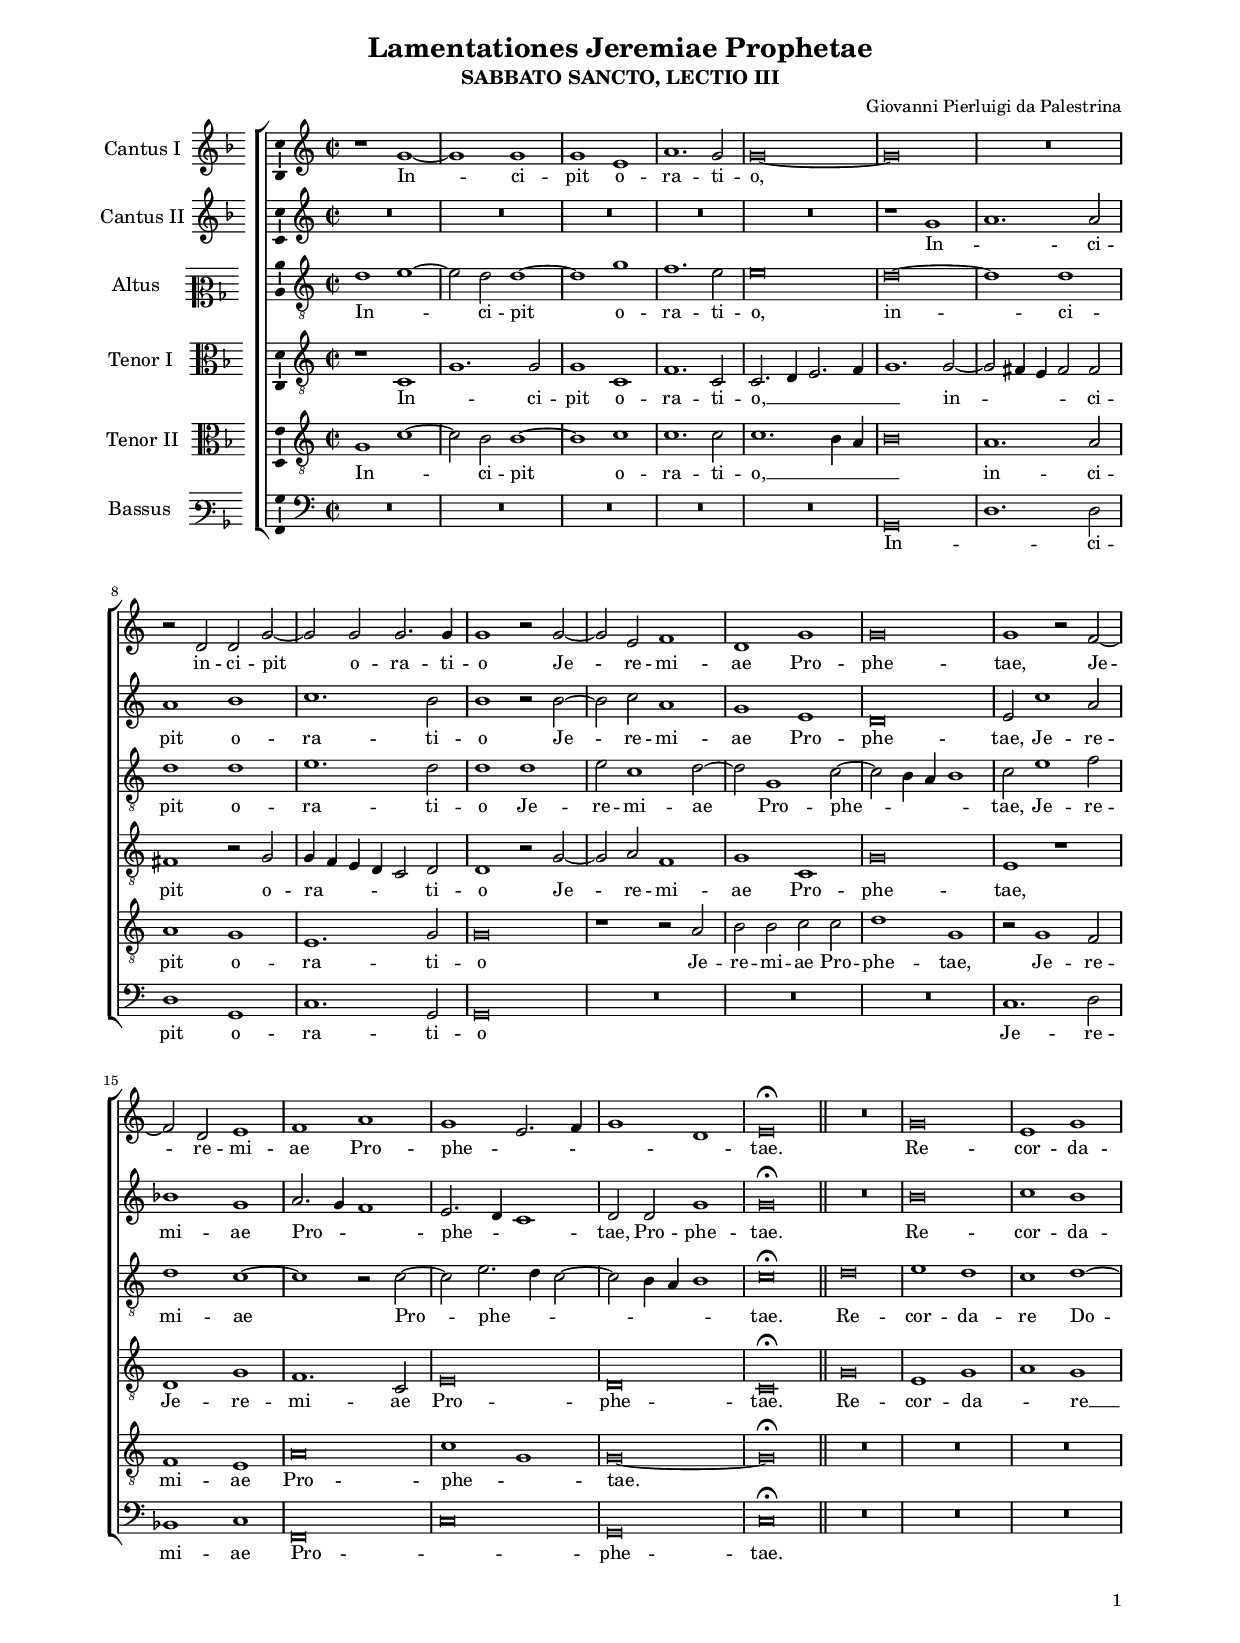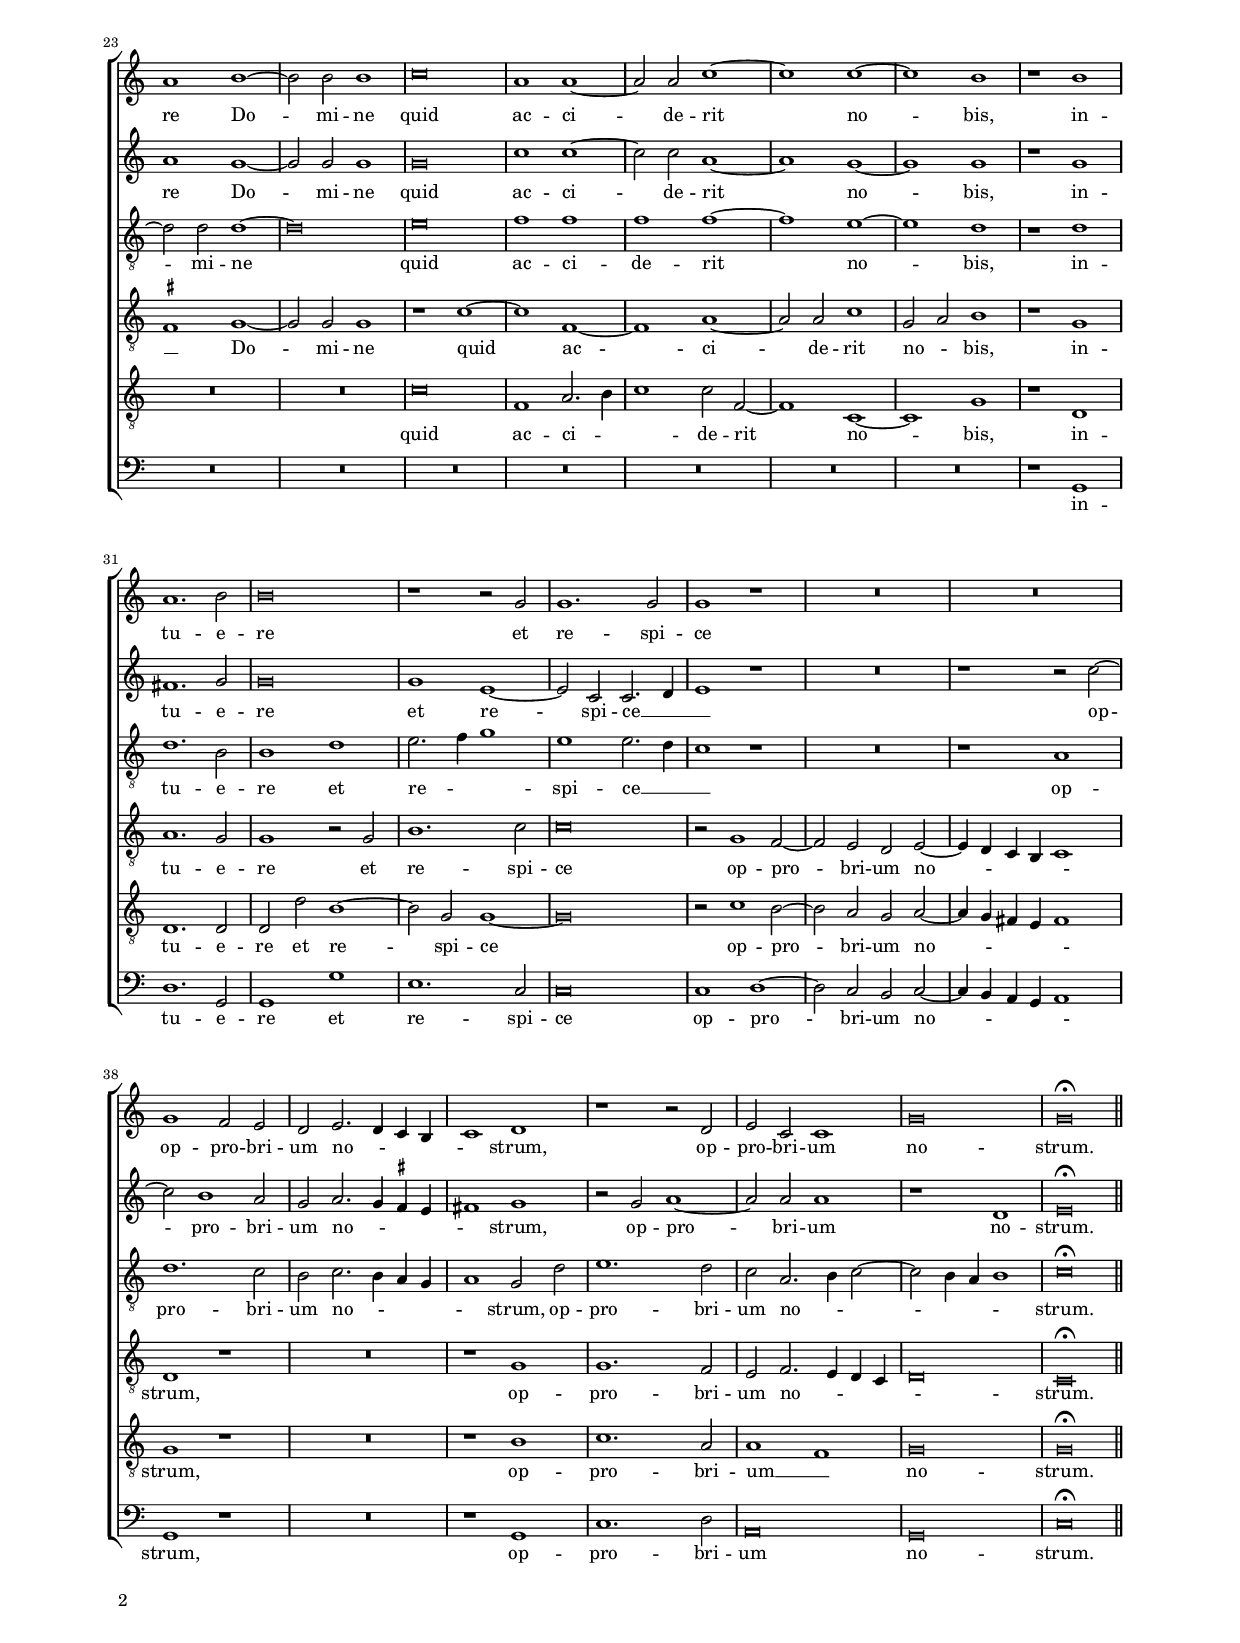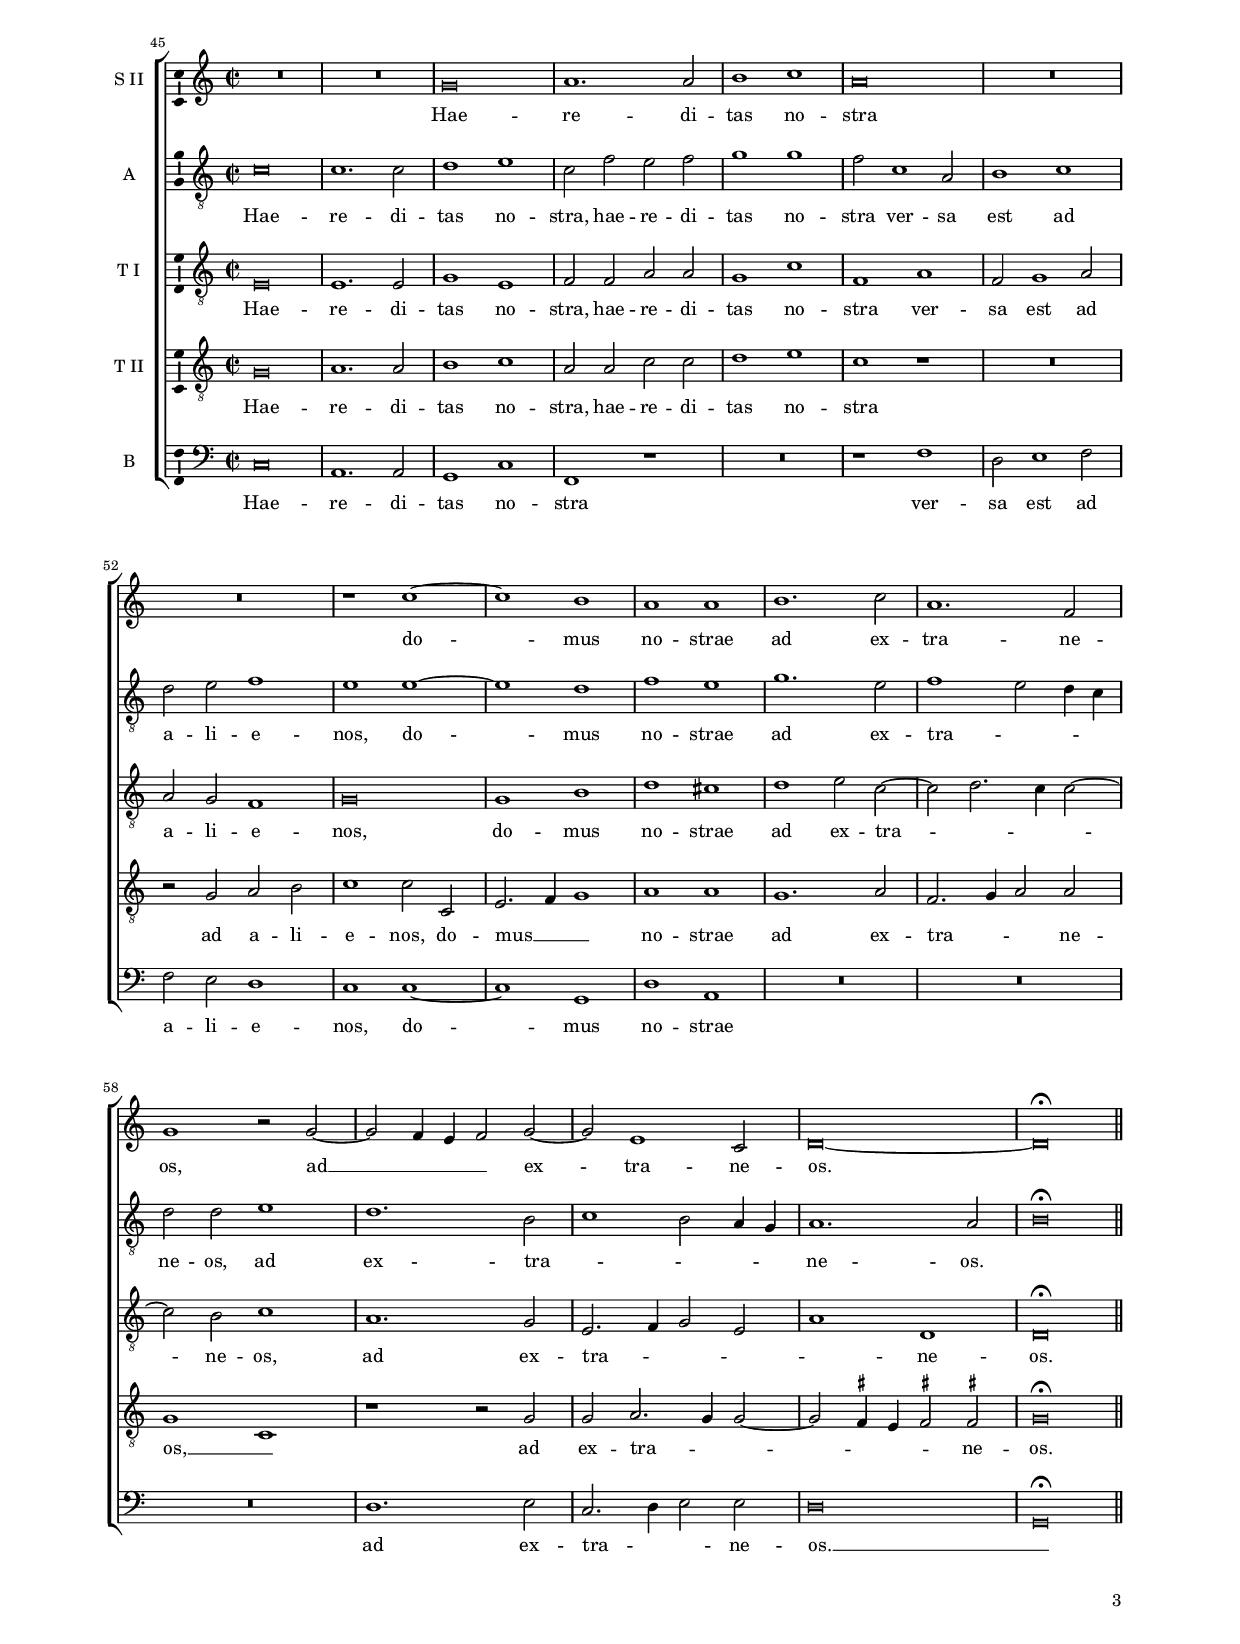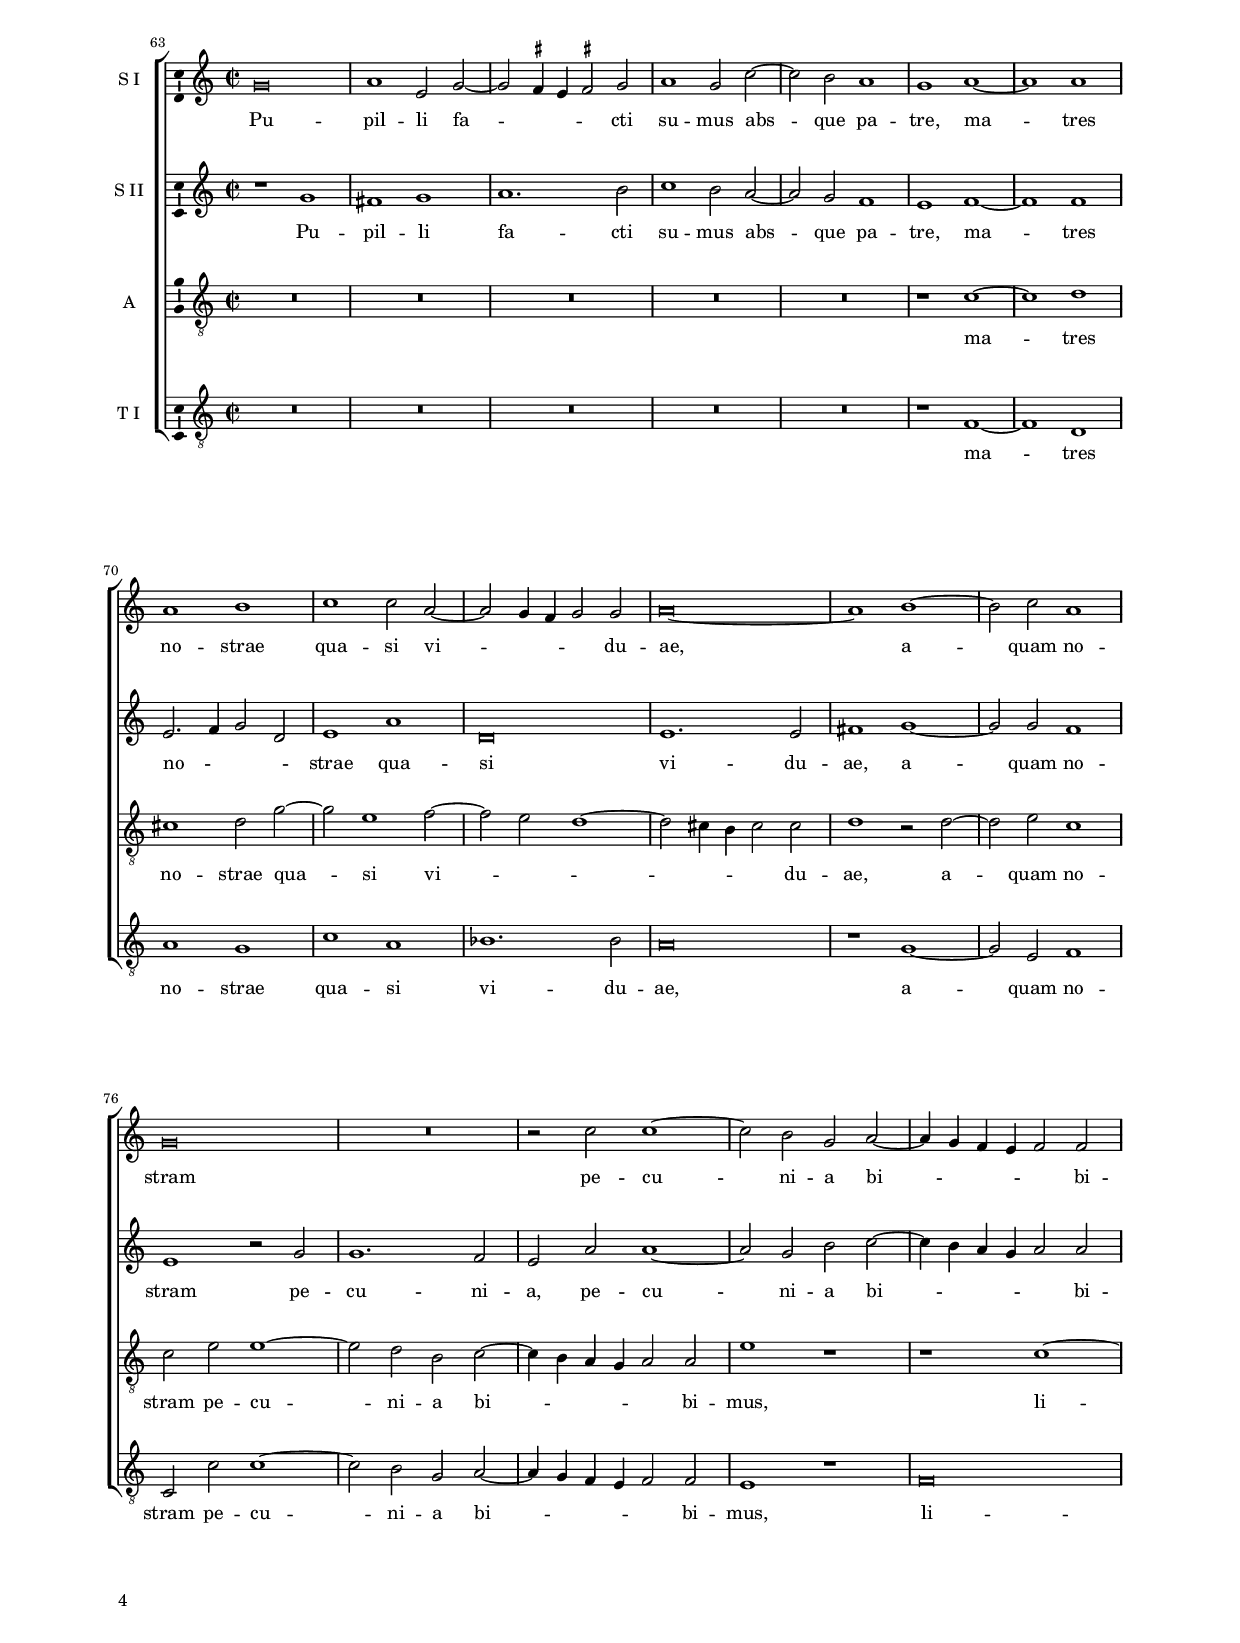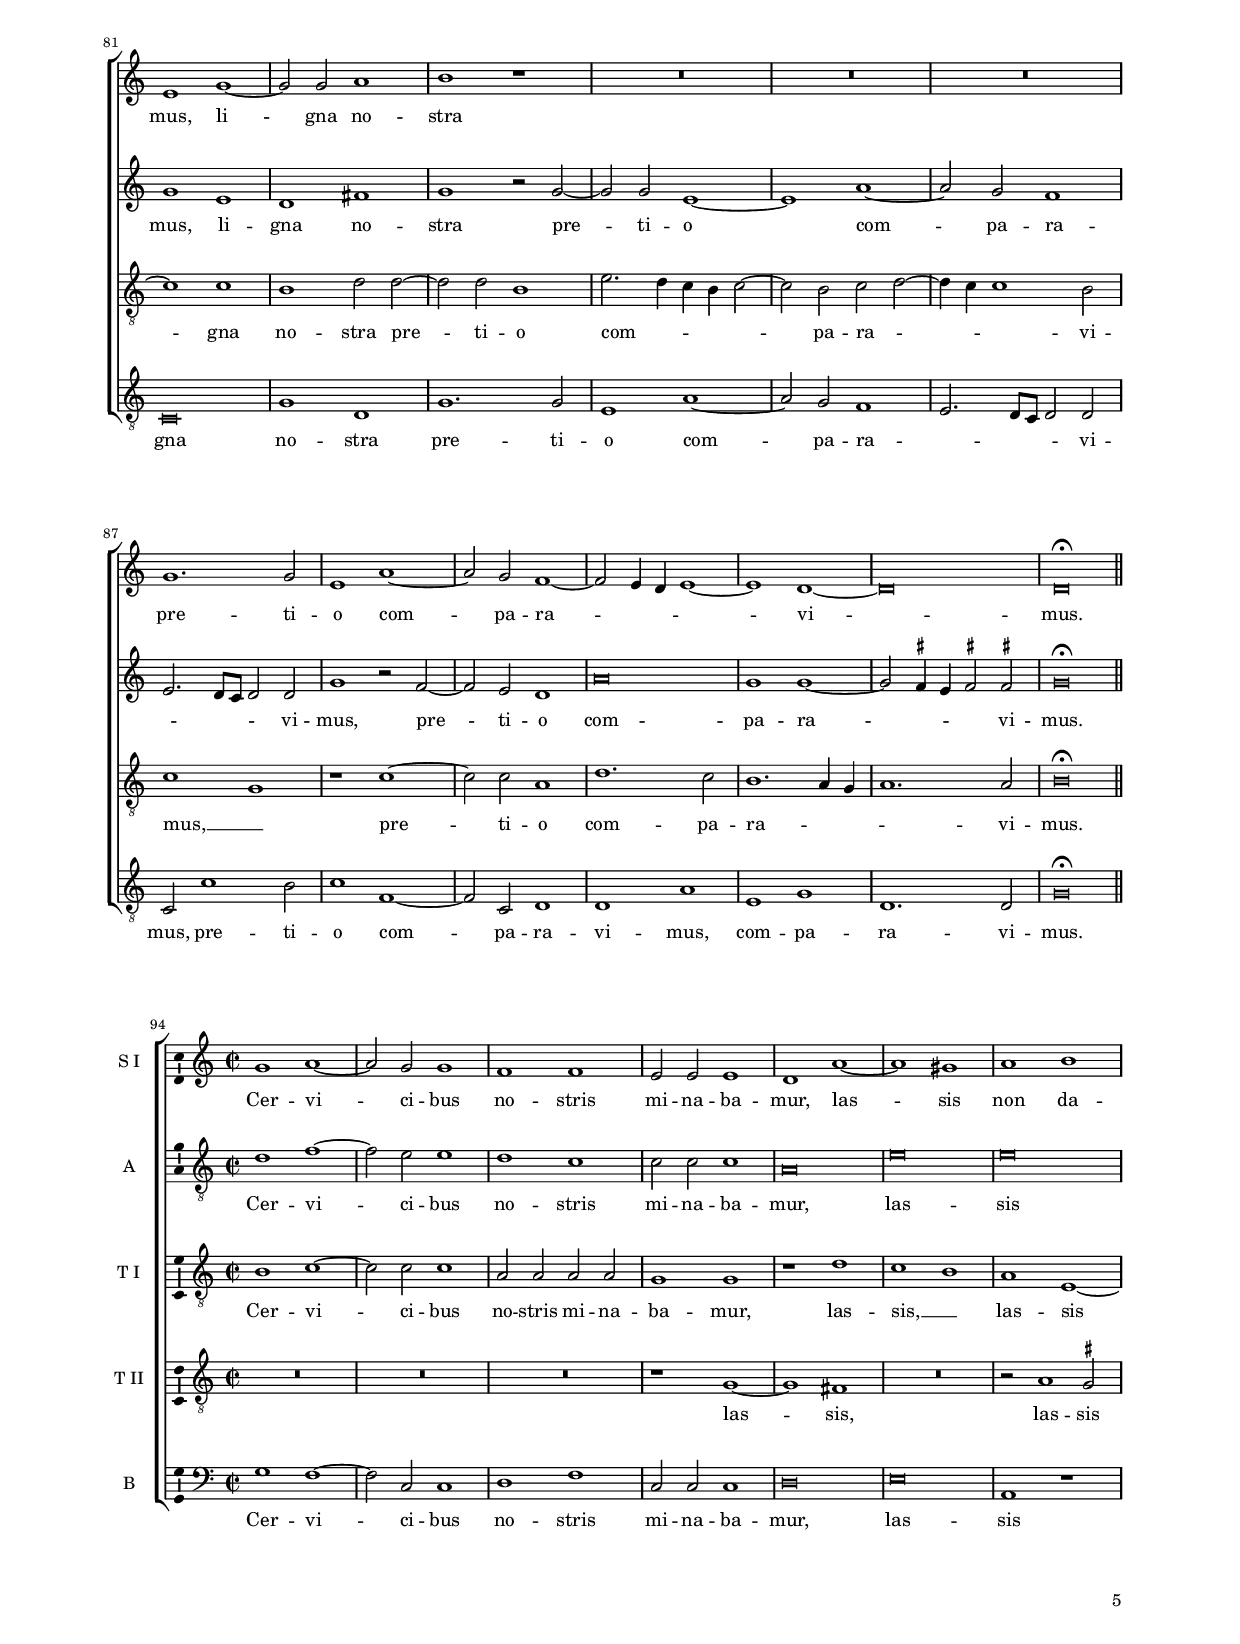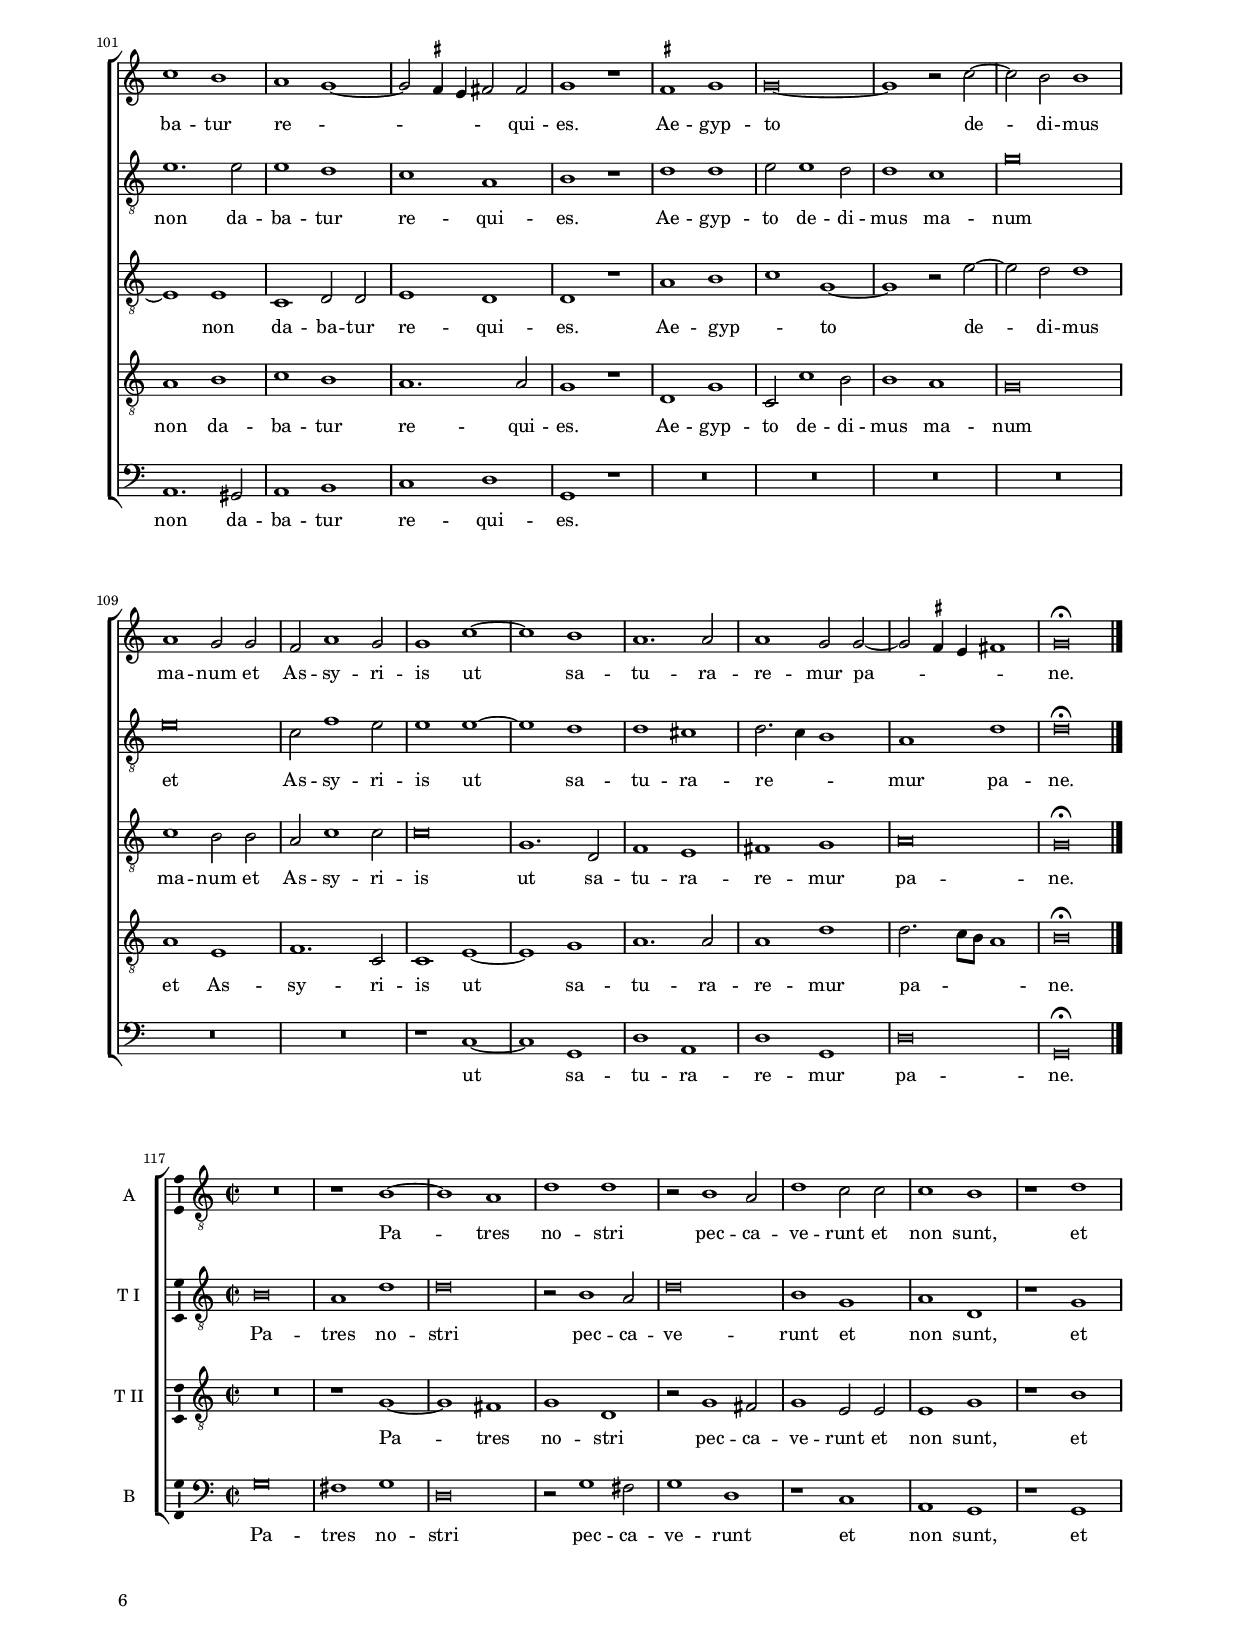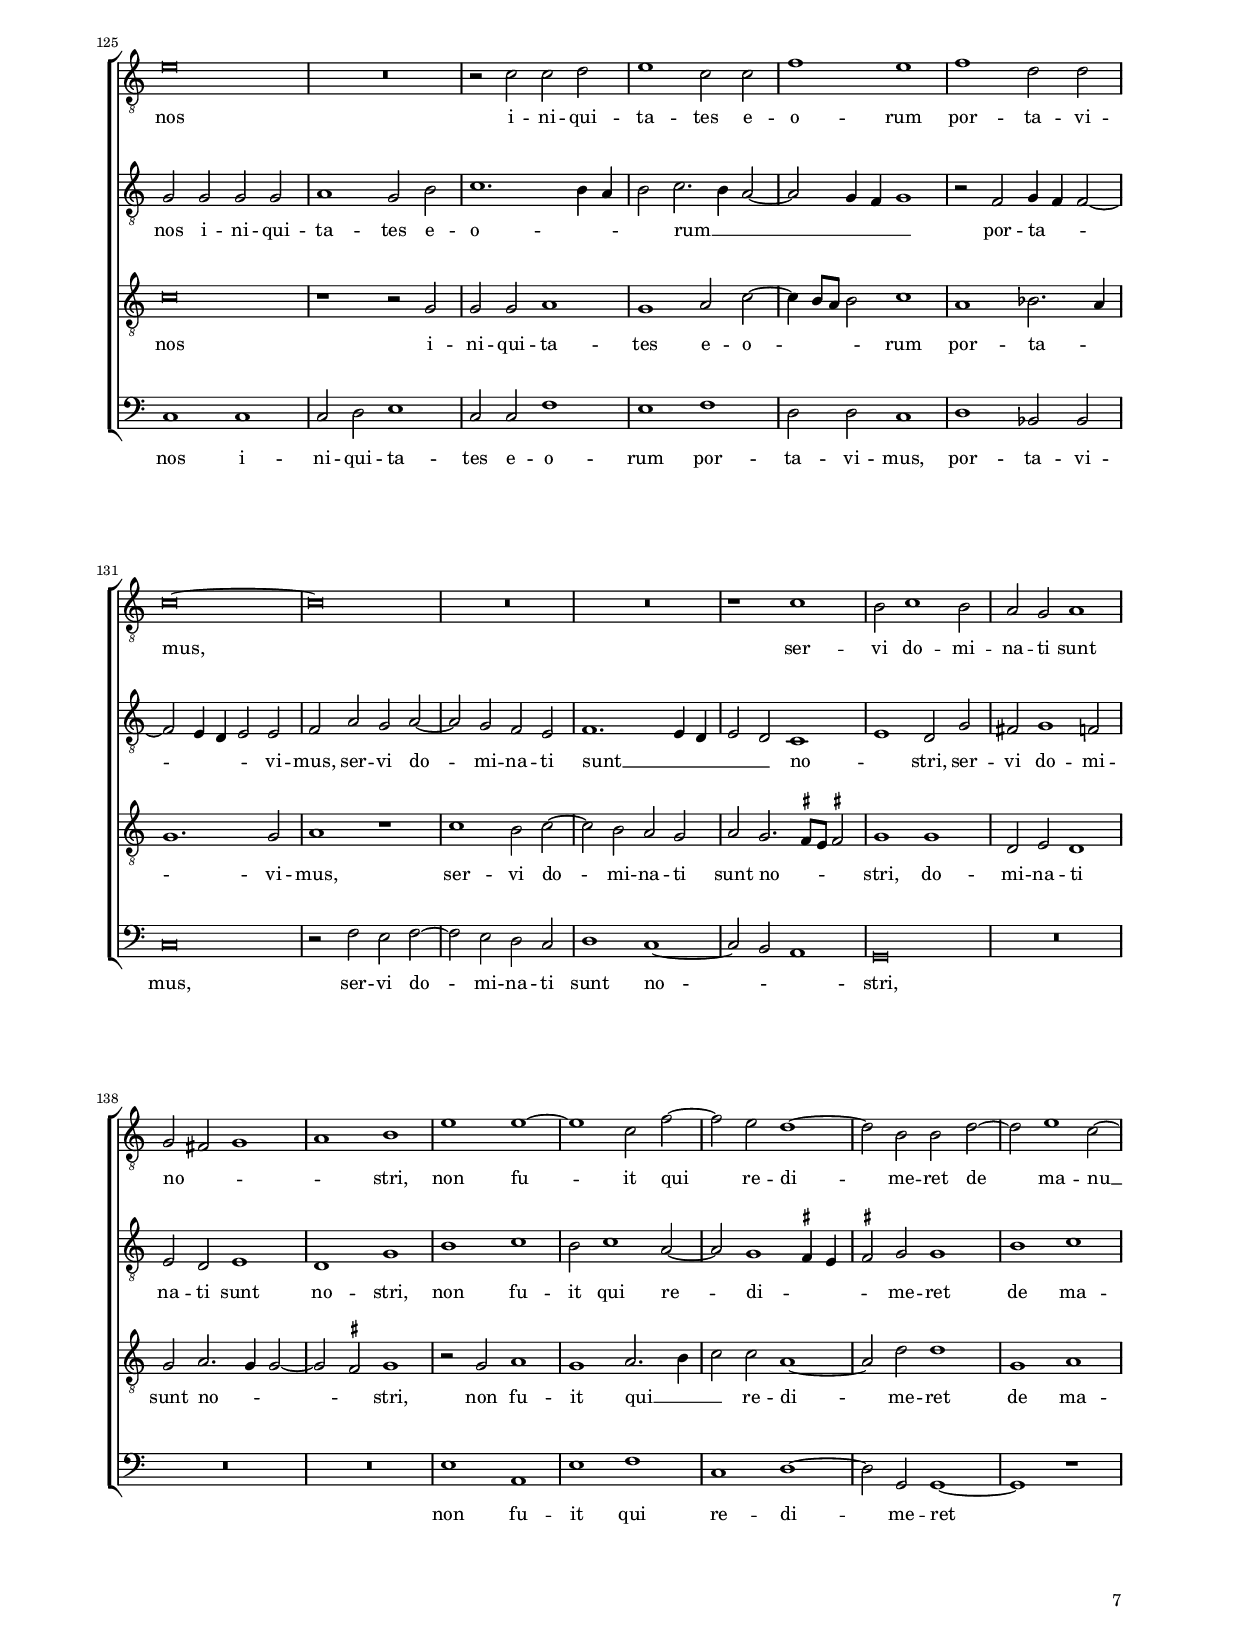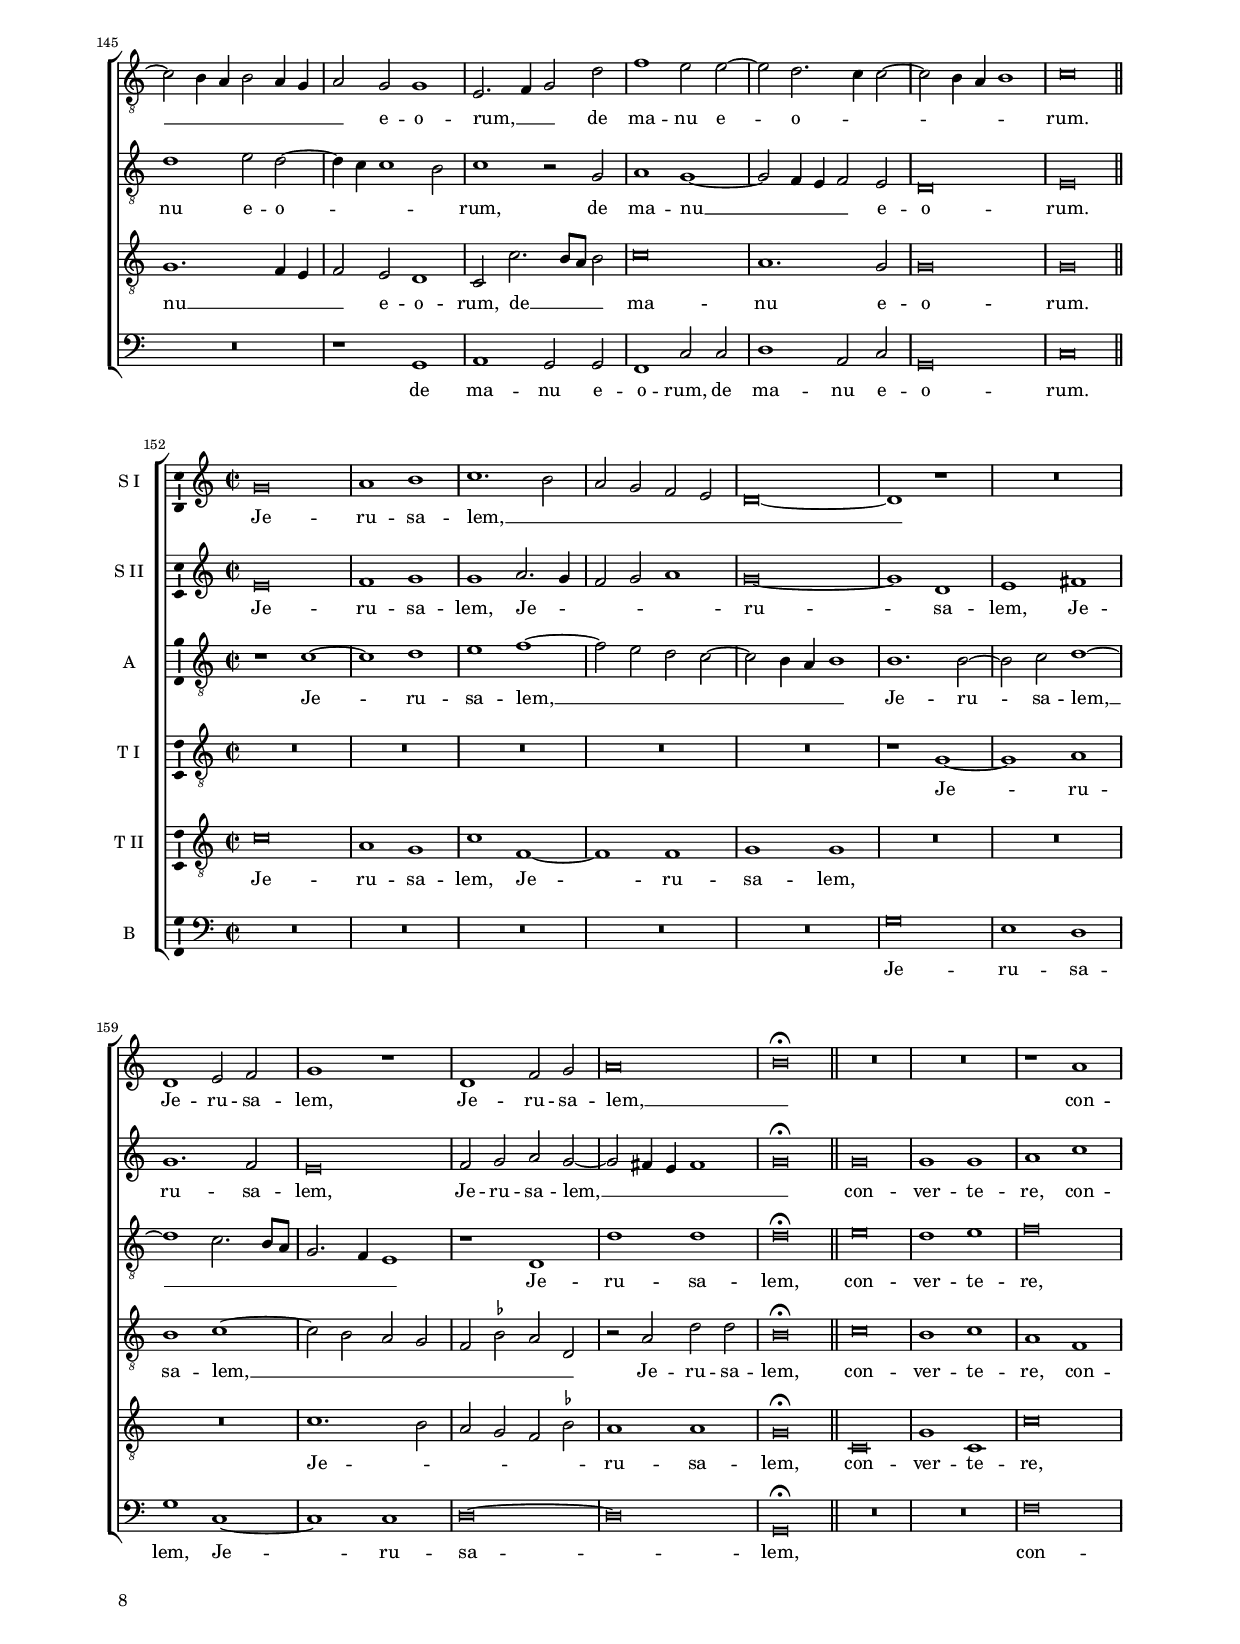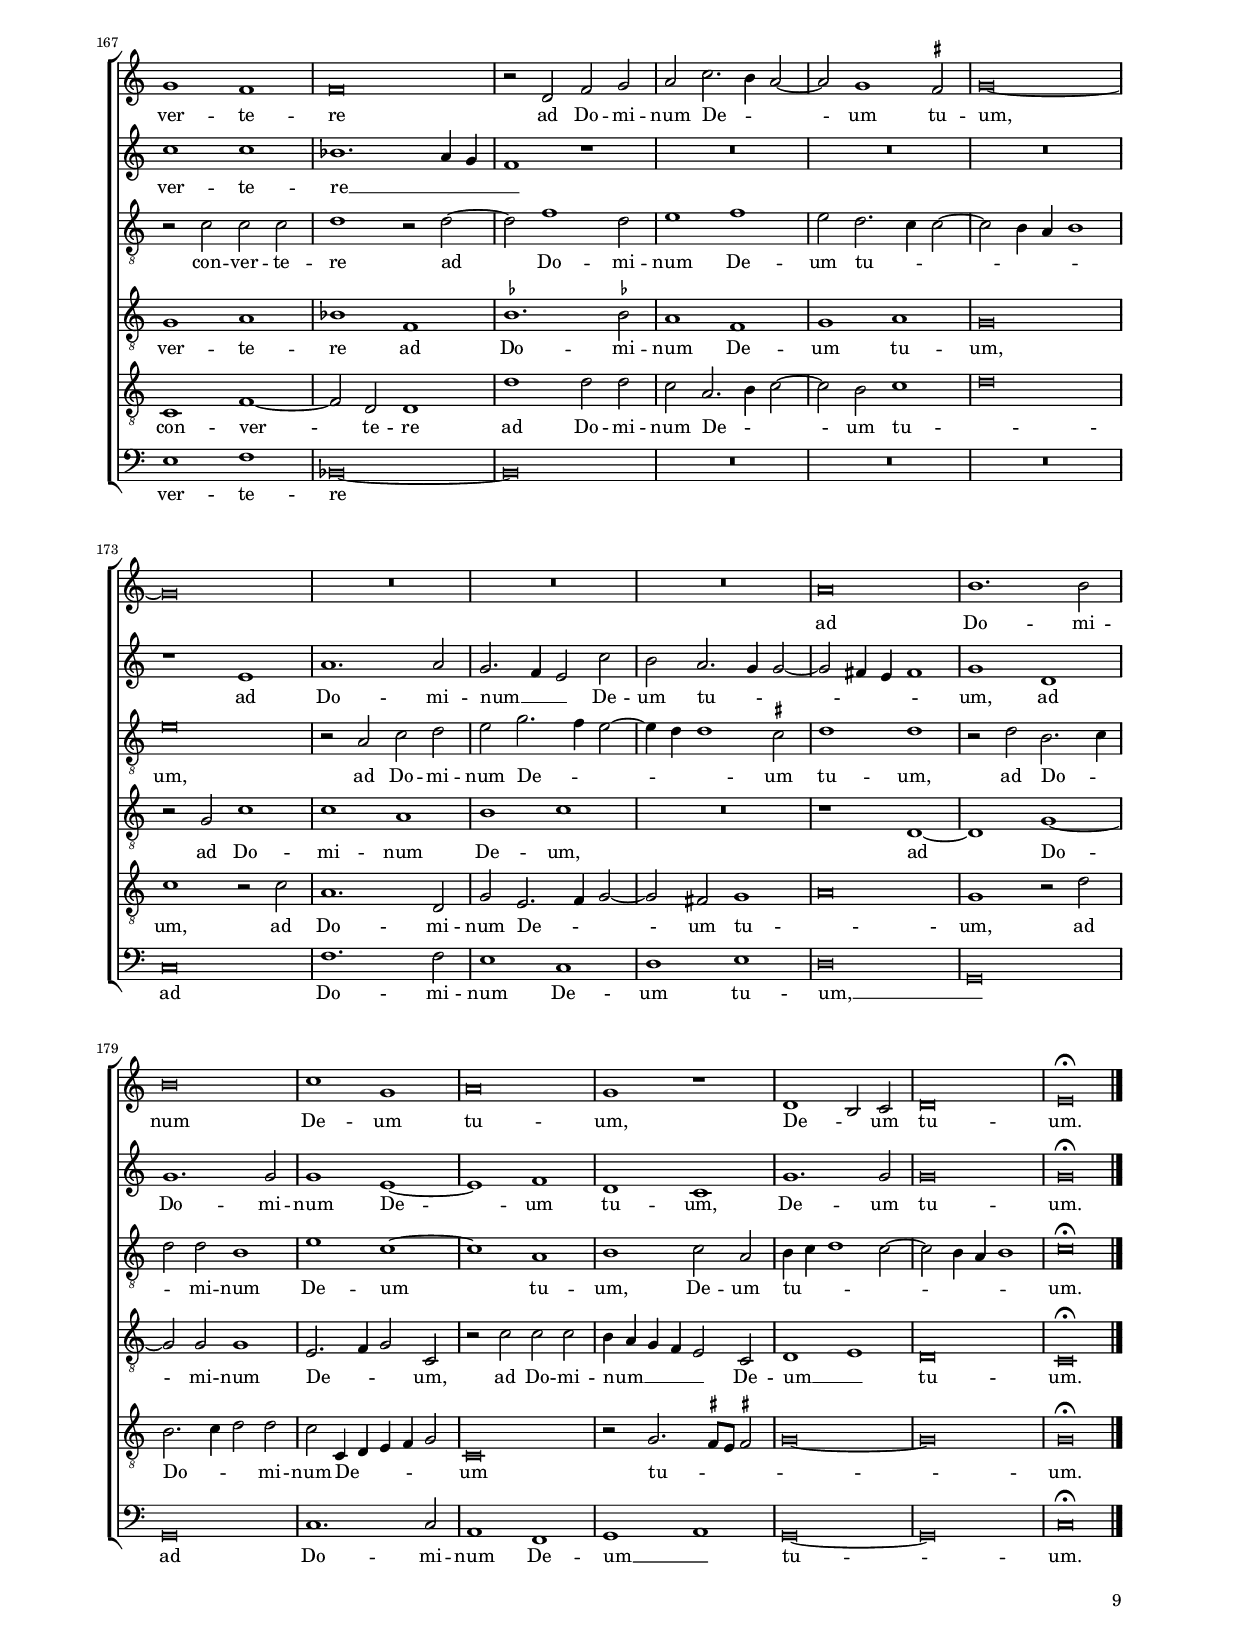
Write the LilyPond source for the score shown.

\version "2.24.0"
\include "deutsch.ly"
#(set-global-staff-size 15)
#(ly:set-option 'point-and-click #f)


\header
{
	title="Lamentationes Jeremiae Prophetae"
	subtitle = "SABBATO SANCTO, LECTIO III"
	composer="Giovanni Pierluigi da Palestrina"
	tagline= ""
}
	
	ficta = { \once \set suggestAccidentals = ##t }
	
	forget = #(define-music-function (music) (ly:music?) #{
		\accidentalStyle forget
		$music
		\accidentalStyle default
		#})


\paper
	{
	top-margin = 1.8 \cm
	bottom-margin = 1.2 \cm
	left-margin = 2 \cm
	right-margin = 2 \cm
	ragged-bottom = ##f
	ragged-last-bottom = ##f
	print-page-number = ##f
	system-system-spacing = #'((basic-distance . 17) (minimum-distance . 14) (padding . 5) (strechability . 250))
	score-system-spacing = #'((basic-distance . 17) (minimum-distance . 14) (padding . 5) (strechability . 250))
	oddFooterMarkup=\markup   \fill-line { "" \fromproperty #'page:page-number-string }
	evenFooterMarkup=\markup  \fill-line { \fromproperty #'page:page-number-string "" }
	last-bottom-spacing = #'((basic-distance . 12) (minimum-distance . 7) (padding . 4))
	systems-per-page = 3
%	min-systems-per-page = 3
	}

global = {
	\key f \major
	\time 2/2 \set Score.measureLength = #(ly:make-moment 2/1)
	\skip 1*2*19 \bar "||"
	\skip 1*2*25 \bar "||" \pageBreak
	}
	

incipitcantus = \markup { \score {
	{
	\set Staff.instrumentName = \markup { \fontsize #1 "Cantus I" }
	\key f \major
	\clef violin
	s4 \bar ""
	}
	\layout  {
	raggedright = ##t
	indent = 1.6 \cm
	line-width = 2.5 \cm
	\context { \Staff \remove Time_signature_engraver }
	\override Staff.Clef.Y-extent = #'(0 . 0)
	}} \hspace #1 }
      
incipitsextus = \markup { \score {
	{
	\set Staff.instrumentName = \markup { \fontsize #1 "Cantus II" }
	\key f \major
	\clef violin
	s4 \bar ""
	}
	\layout  {
	raggedright = ##t
	indent = 1.6 \cm
	line-width = 2.5 \cm
	\context { \Staff \remove Time_signature_engraver }
	\override Staff.Clef.Y-extent = #'(0 . 0)
	}} \hspace #1 }
      
      
incipitaltus = \markup { \score {
	{
	\set Staff.instrumentName = \markup { \fontsize #1 "Altus" }
	\key f \major
	\clef mezzosoprano
	s4 \bar ""
	}
	\layout  {
	raggedright = ##t
	indent = 1.6 \cm
	line-width = 2.5 \cm
	\context { \Staff \remove Time_signature_engraver }
	\override Staff.Clef.Y-extent = #'(0 . 0)
	}} \hspace #1 }


incipittenor = \markup { \score {
	{
	\set Staff.instrumentName = \markup { \fontsize #1 "Tenor I" }
	\key f \major
	\clef alto
	s4 \bar ""
	}
	\layout  {
	raggedright = ##t
	indent = 1.6 \cm
	line-width = 2.5 \cm
	\context { \Staff \remove Time_signature_engraver }
	\override Staff.Clef.Y-extent = #'(0 . 0)
	}} \hspace #1 }
      
      
incipitquintus = \markup { \score {
	{
	\set Staff.instrumentName = \markup { \fontsize #1 "Tenor II" }
	\key f \major
	\clef alto
	s4 \bar ""
	}
	\layout  {
	raggedright = ##t
	indent = 1.6 \cm
	line-width = 2.5 \cm
	\context { \Staff \remove Time_signature_engraver }
	\override Staff.Clef.Y-extent = #'(0 . 0)
	}} \hspace #1 }
      
      
incipitbassus = \markup { \score {
	{
	\set Staff.instrumentName = \markup { \fontsize #1 "Bassus" }
	\key f \major
	\clef varbaritone
	s4 \bar ""
	}
	\layout  {
	raggedright = ##t
	indent = 1.6 \cm
	line-width = 2.5 \cm
	\context { \Staff \remove Time_signature_engraver }
	\override Staff.Clef.Y-extent = #'(0 . 0)
	}} \hspace #1 }


cantus =  \relative c''
	{
	r1 c~
	c1 c
	c1 a
	d1. c2
%5
	c\breve~ |
	c\breve
	R\breve
	r2 g g c~
	c2 c c2. c4
%10
	c1 r2 c~ |
	c2 a b1
	g1 c
	c\breve
	c1 r2 b~
%15
	b2 g a1 |
	b1 d
	c1 a2. b4
	c1 g
	a\breve^\fermata |
%20
% Recordare Domine
	R\breve
	c\breve
	a1 c
	d1 e~
	e2 e e1
%25
	f\breve |
	d1 d~
	d2 d f1~
	f1 f~
	f1 e
%30
	r1 e |
	d1. e2
	e\breve
	r1 r2 c
	c1. c2
%35
	c1 r |
	R\breve
	R\breve
	c1 b2 a
	g2 a2. g4 f e
%40
	f1 g |
	r1 r2 g
	a2 f f1
	c'\breve
	c\breve^\fermata |
	}

sextus =  \relative c''
	{
	R\breve
	R\breve
	R\breve
	R\breve
%5
	R\breve |
	r1 c
	d1. d2
	d1 e
	f1. e2
%10
	e1 r2 e~ |
	e2 f d1
	c1 a
	g\breve
	a2 f'1 d2
%15
	es1 c |
	d2. c4 b1
	a2. g4 f1
	g2 g c1
	c\breve^\fermata |
%20
% Recordare Domine
	R\breve
	e\breve
	f1 e
	d1 c~
	c2 c c1
%25
	c\breve |
	f1 f~
	f2 f d1~
	d1 c~
	c1 c
%30
	r1 c |
	h1. c2
	c\breve
	c1 a~
	a2 f f2. g4
%35
	a1 r |
	R\breve
	r1 r2 f'~
	f2 e1 d2
	c2 d2. c4 \ficta h a
%40
	h1 c |
	r2 c d1~
	d2 d d1
	r1 g,
	a\breve^\fermata |
	}

altus =  \relative c'
	{
	g'1 a~
	a2 g g1~
	g1 c
	b1. a2
%5
	a\breve |
	g\breve~
	g1 g
    g1 g
    a1. g2
%10
	g1 g |
    a2 f1 g2~
    g2 c,1 f2~
	f2 e4 d e1
	f2 a1 b2
%15
	g1 f~ |
	f1 r2 f~
	f2 a2. g4 f2~
	f2 e4 d e1
	f\breve^\fermata |
%20
% Recordare Domine
	g\breve
	a1 g
	f1 g~
	g2 g g1~
	g\breve
%25
	a\breve |
	b1 b
	b1 b~
	b1 a~
	a1 g
%30
	r1 g |
	g1. e2
	e1 g
	a2. b4 c1
	a1 a2. g4
%35
	f1 r |
	R\breve
	r1 d
	g1. f2
	e2 f2. e4 d c
%40
	d1 c2 g' |
	a1. g2
	f2 d2. e4 f2~
	f2 e4 d e1
	f\breve^\fermata |
	}


tenor =  \relative c'
	{
	r1 f,
	c'1. c2
	c1 f,
	b1. f2
%5
	f2. g4 a2. b4 |
	c1. c2~
	c2 h4 a h2 h
	h1 r2 c
	c4 b a g f2 g
%10
	g1 r2 c~ |
	c2 d b1
	c1 f,
	c'\breve
	a1 r
%15
	g1 c |
	b1. f2
	a\breve
	g\breve
	f\breve^\fermata |
%20
% Recordare Domine
	c'\breve
	a1 c
	d1 c
	\ficta h1 c~
	c2 c c1
%25
	r1 f~ |
	f1 b,~
	b1 d~
	d2 d f1
	c2 d e1
%30
	r1 c |
	d1. c2
	c1 r2 c
	e1. f2
	f\breve
%35
	r2 c1 b2~ |	
	b2 a g a~
	a4 g f e f1
	g1 r
	R\breve
%40
	r1 c |
	c1. b2
	a2 b2. a4 g f
	g\breve
	f\breve^\fermata |
	}


quintus  =  \relative c'
	{
	c1 f~
	f2 e e1~
	e1 f
	f1. f2
%5
	f1. e4 d |
	e\breve
	d1. d2
	d1 c
	a1. c2
%10
	c\breve |
	r1 r2 d
	e2 e f f
	g1 c,
	r2 c1 b2
%15
	b1 a |
	d\breve
	f1 c
	c\breve~
	c\breve^\fermata |
%20
% Recordare Domine
	R\breve |
	R\breve
	R\breve
	R\breve
	R\breve
%25
	f\breve |
	b,1 d2. e4
	f1 f2 b,~
	b1 f~
	f1 c'
%30
	r1 g |
	g1. g2
	g2 g' e1~
	e2 c c1~
	c\breve
%35
	r2 f1 e2~ |
	e2 d c d~
	d4 c h a h1
	c1 r
	R\breve
%40
	r1 e |
	f1. d2
	d1 b
	c\breve
	c\breve^\fermata |
	}


bassus  =  \relative c
	{
	R\breve
	R\breve
	R\breve
	R\breve
%5
	R\breve |
	c\breve
	g'1. g2
	g1 c,
	f1. c2
%10
	c\breve |
	R\breve
	R\breve
	R\breve
	f1. g2
%15
	es1 f |
	b,\breve
	f'\breve
	c\breve
	f\breve^\fermata |
%20
% Recordare Domine
	R\breve
	R\breve
	R\breve
	R\breve
	R\breve
%25
	R\breve |
	R\breve
	R\breve
	R\breve
	R\breve
%30
	r1 c |
	g'1. c,2
	c1 c'
	a1. f2
	f\breve
%35
	f1 g~ |
	g2 f e f~
	f4 e d c d1
	c1 r
	R\breve
%40
	r1 c |
	f1. g2
	d\breve
	c\breve
	f\breve^\fermata |
	}


lyricscantus = \lyricmode {
	In -- ci -- pit o -- ra -- ti -- o,
	in -- ci -- pit o -- ra -- ti -- o
	Je -- re -- mi -- ae Pro -- phe -- tae,
	Je -- re -- mi -- ae Pro -- phe -- _ _ _ _ tae.
	Re -- cor -- da -- re Do -- mi -- ne quid ac -- ci -- de -- rit no --  bis,
	in -- tu -- e -- re et re -- spi -- ce op -- pro -- bri -- um no -- _ _ _ _ strum,
	op -- pro -- bri -- um no -- strum.
	}

	
lyricssextus = \lyricmode {
	In -- _ ci -- pit o -- ra -- ti -- o
	Je -- re -- mi -- ae Pro -- phe -- tae,
	Je -- re -- mi -- ae Pro -- _ _ phe -- _ _ tae,
	Pro -- phe -- tae.
	Re -- cor -- da -- re Do -- mi -- ne quid ac -- ci -- de -- rit no --  bis,
	in -- tu -- e -- re et re -- spi -- ce __ _ _ op -- pro -- bri -- um no -- _ _ _ _ strum,
	op -- pro -- bri -- um no -- strum.
	}


lyricsaltus = \lyricmode {
	In -- _ ci -- pit o -- ra -- ti -- o,
	in -- ci -- pit o -- ra -- ti -- o
	Je -- re -- mi -- ae Pro -- phe -- _ _ _ tae,
	Je -- re -- mi -- ae Pro -- phe -- _ _ _ _ _ tae.
	Re -- cor -- da -- re Do -- mi -- ne quid ac -- ci -- de -- rit no --  bis,
	in -- tu -- e -- re et re -- _ _ spi -- ce __ _ _ op -- pro -- bri -- um no -- _ _ _ _ strum,
	op -- pro -- bri -- um no -- _ _ _ _ _ strum.
	}


lyricstenor = \lyricmode {
	In -- _ ci -- pit o -- ra -- ti -- o, __ _ _ _ _
	in -- _ _ _ ci -- pit o -- ra -- _ _ _ _ ti -- o
	Je -- re -- mi -- ae Pro -- phe -- tae,
	Je -- re -- mi -- ae Pro -- phe -- tae.
	Re -- cor -- da -- _ re __ _ Do -- mi -- ne quid ac -- ci -- de -- rit no --  _ bis,
	in -- tu -- e -- re et re -- spi -- ce op -- pro -- bri -- um no -- _ _ _ _ strum,
	op -- pro -- bri -- um no -- _ _ _ _ strum.
	}


lyricsquintus = \lyricmode {
	In -- _ ci -- pit o -- ra -- ti -- o, __ _ _ _
	in -- ci -- pit o -- ra -- ti -- o
	Je -- re -- mi -- ae Pro -- phe -- tae,
	Je -- re -- mi -- ae Pro -- phe -- _ tae.
	quid ac -- ci -- _ _ de -- rit no --  bis,
	in -- tu -- e -- re et re -- spi -- ce op -- pro -- bri -- um no -- _ _ _ _ strum,
	op -- pro -- bri -- um __ _ no -- strum.
	}


lyricsbassus = \lyricmode {
	In -- _ ci -- pit o -- ra -- ti -- o
	Je -- re -- mi -- ae Pro -- _ phe -- tae.
	in -- tu -- e -- re et re -- spi -- ce op -- pro -- bri -- um no -- _ _ _ _ strum,
	op -- pro -- bri -- um no -- strum.
	}


\score
{  
	\transpose f c {
	\new ChoirStaff \with { \override StaffGrouper.staff-staff-spacing.basic-distance = #12 }
	<<

	\new Staff << \global
	\new Voice="v1" {
		\set Staff.instrumentName=\incipitcantus
		\set Staff.midiInstrument = "reed organ"
		\clef violin
		\cantus }
	\new Lyrics \lyricsto "v1" {\lyricscantus }
	>>
	

	\new Staff << \global
	\new Voice="v6" {
		\set Staff.instrumentName=\incipitsextus
		\set Staff.midiInstrument = "reed organ"
		\clef violin
		\sextus }
	\new Lyrics \lyricsto "v6" {\lyricssextus }
	>>
	
	
	\new Staff << \global
	\new Voice="v2" {
		\set Staff.instrumentName=\incipitaltus
		\set Staff.midiInstrument = "reed organ"
		\clef "G_8" % violin
		\altus}
	\new Lyrics \lyricsto "v2" {\lyricsaltus }
	>>


	\new Staff << \global
	\new Voice="v3" {
		\set Staff.instrumentName=\incipittenor
		\set Staff.midiInstrument = "reed organ"
		\clef "G_8"
		\tenor }
	\new Lyrics \lyricsto "v3" {\lyricstenor }
	>>


	\new Staff << \global
	\new Voice="v5" {
		\set Staff.instrumentName=\incipitquintus
		\set Staff.midiInstrument = "reed organ"
		\clef "G_8"
		\quintus}
	\new Lyrics \lyricsto "v5" {\lyricsquintus }
	>>


	\new Staff << \global
	\new Voice="v4" {
		\set Staff.instrumentName=\incipitbassus
		\set Staff.midiInstrument = "reed organ"
		\clef bass
		\bassus }
	\new Lyrics \lyricsto "v4" {\lyricsbassus}
	>>

	>>
	} % transpose

	\layout
	{
	indent = 2.5 \cm
	\context { \Staff \override TimeSignature.break-visibility = #end-of-line-invisible }
	\context { \Staff \consists Ambitus_engraver }	
	\context { \Score \override BarNumber.padding = #2 }
	\context { \Voice \override NoteHead.style = #'baroque }
	}


}

%%%%%%%%%%%%%%%%%%%%   2. HAEREDITAS NOSTRA


global = {
	\key f \major
	\time 2/2 \set Score.measureLength = #(ly:make-moment 2/1)
	\set Score.currentBarNumber = #45
	\bar ""
	\skip 1*2*18 \bar "||"
	}


cantus =  \relative c''
	{
	R\breve
	R\breve
	c\breve
	d1. d2
%5
	e1 f |
	d\breve
	R\breve
	R\breve
	r1 f~
%10
	f1 e |
	d1 d
	e1. f2
	d1. b2
	c1 r2 c~
%15
	c2 b4 a b2 c~ |
	c2 a1 f2
	g\breve~
	g\breve^\fermata |
	}


altus =  \relative c'
	{
	f\breve
	f1. f2
	g1 a
	f2 b a b
%5
	c1 c |
	b2 f1 d2
	e1 f
	g2 a b1
	a1 a~
%10
	a1 g |
	b1 a
	c1. a2
	b1 a2 g4 f
	g2 g a1
%15
	g1. e2 |
	f1 e2 d4 c
	d1. d2
	e\breve^\fermata |
	}


tenor =  \relative c'
	{
	a\breve
	a1. a2
	c1 a
	b2 b d d
%5
	c1 f |
	b,1 d
	b2 c1 d2
	d2 c b1
	c\breve
%10
	c1 e |
	g1 fis
	g1 a2 f~
	f2 g2. f4 f2~
	f2 e f1
%15
	d1. c2 |
	a2. b4 c2 a
	d1 g,
	g\breve^\fermata |
	}


quintus  =  \relative c'
	{
	c\breve
	d1. d2
	e1 f
	d2 d f f
%5
	g1 a |
	f1 r
	R\breve
	r2 c d e
	f1 f2 f,
%10
	a2. b4 c1 |
	d1 d
	c1. d2
	b2. c4 d2 d
	c1 f,
%15
	r1 r2 c' |	
	c2 d2. c4 c2~
	c2 \ficta h4 a \ficta h!2 \ficta h!
	c\breve^\fermata |
	}


bassus  =  \relative c
	{
	f\breve
	d1. d2
	c1 f
	b,1 r
%5
	R\breve |
	r1 b'
	g2 a1 b2
	b2 a g1
	f1 f~
%10
	f1 c |
	g'1 d
	R\breve
	R\breve
	R\breve
%15
	g1. a2 |
	f2. g4 a2 a
	g\breve
	c,\breve^\fermata |
	}


lyricscantus = \lyricmode {
	Hae -- re -- di -- tas no -- stra
	do -- mus no -- strae ad ex -- tra -- ne -- os,
	ad __ _ _ _ ex -- tra -- ne -- os.
	}


lyricsaltus = \lyricmode {
	Hae -- re -- di -- tas no -- stra,
	hae -- re -- di -- tas no -- stra
	ver -- sa est ad a -- li -- e -- nos,
	do -- mus no -- strae ad ex -- tra -- _ _ _ ne -- os,
	ad ex -- tra -- _ _ _ _ ne -- os.
	}


lyricstenor = \lyricmode {
	Hae -- re -- di -- tas no -- stra,
	hae -- re -- di -- tas no -- stra
	ver -- sa est ad a -- li -- e -- nos,
	do -- mus no -- strae ad ex -- tra -- _ _ _ ne -- os,
	ad ex -- tra -- _ _ _ _ ne -- os.
	}


lyricsquintus = \lyricmode {
	Hae -- re -- di -- tas no -- stra,
	hae -- re -- di -- tas no -- stra
	ad a -- li -- e -- nos,
	do -- mus __ _ _ no -- strae ad ex -- tra -- _ _ ne -- os, __ _
	ad ex -- tra -- _ _ _ _ _ ne -- os.
	}


lyricsbassus = \lyricmode {
	Hae -- re -- di -- tas no -- stra
	ver -- sa est ad a -- li -- e -- nos,
	do -- mus no -- strae ad ex -- tra -- _ _ ne -- os. __ _
	}


\score
{  
	\transpose f c {
	\new ChoirStaff \with { \override StaffGrouper.staff-staff-spacing.basic-distance = #12 }
	<<

	\new Staff <<\global
	\new Voice="v1" {
	  \set Staff.instrumentName="S II"
		\set Staff.midiInstrument = "reed organ"
		\clef violin
		\cantus }
	\new Lyrics \lyricsto "v1" {\lyricscantus }
	>>


	\new Staff << \global
	\new Voice="v2" {
	  \set Staff.instrumentName="A"
		\set Staff.midiInstrument = "reed organ"
		\clef "G_8" % violin
		\altus}
	\new Lyrics \lyricsto "v2" {\lyricsaltus }
	>>


	\new Staff <<\global
	\new Voice="v3" {
	  \set Staff.instrumentName="T I"
		\set Staff.midiInstrument = "reed organ"
		\clef "G_8"
		\tenor }
	\new Lyrics \lyricsto "v3" {\lyricstenor }
	>>


	\new Staff << \global
	\new Voice="v5" {
	  \set Staff.instrumentName="T II"
		\set Staff.midiInstrument = "reed organ"
		\clef "G_8"
		\quintus}
	\new Lyrics \lyricsto "v5" {\lyricsquintus }
	>>


	\new Staff <<\global
	\new Voice="v4" {
	  \set Staff.instrumentName="B"
		\set Staff.midiInstrument = "reed organ"
		\clef bass
		\bassus }
	\new Lyrics \lyricsto "v4" {\lyricsbassus}
	>>
	
	>>
	} % transpose

	\layout
	{
	indent = 0.8 \cm
	\context { \Staff \override TimeSignature.break-visibility = #end-of-line-invisible }
	\context { \Lyrics \override VerticalAxisGroup.nonstaff-relatedstaff-spacing.padding = #1.4 }
	\context { \Staff \consists Ambitus_engraver }	
	\context { \Score \override BarNumber.padding = #2 }
	\context { \Voice \override NoteHead.style = #'baroque }
	}
	
}


%%%%%%%%%%%%%%%%%%%%   3. PUPILLI FACTI SUMUS


global = {
	\key f \major
	\time 2/2 \set Score.measureLength = #(ly:make-moment 2/1)
	\set Score.currentBarNumber = #63
	\bar ""
	\skip 1*2*31 \bar "||"
	}


cantus =  \relative c''
	{
	c\breve
	d1 a2 c~
	c2 \ficta h4 a \ficta h!2 c
	d1 c2 f~
%5
	f2 e d1 |
	c1 d~
	d1 d
	d1 e
	f1 f2 d~
%10
	d2 c4 b c2 c |
	d\breve~
	d1 e~
	e2 f d1
	c\breve
%15
	R\breve |
	r2 f f1~
	f2 e c d~
	d4 c b a b2 b
	a1 c~
%20
	c2 c d1 |
	e1 r
	R\breve
	R\breve
	R\breve
%25
	c1. c2 |
	a1 d~
	d2 c b1~
	b2 a4 g a1~
	a1 g~
%30
	g\breve |
	g\breve^\fermata |
	}


sextus =  \relative c''
	{
	r1 c
	h1 c
	d1. e2
	f1 e2 d~
%5
	d2 c b1 |
	a1 b~
	b1 b
	a2. b4 c2 g
	a1 d
%10
	g,\breve |
	a1. a2
	h1 c~
	c2 c b1
	a1 r2 c
%15
	c1. b2 |
	a2 d d1~
	d2 c e f~
	f4 e d c d2 d
	c1 a
%20
	g1 h |
	c1 r2 c~
	c2 c a1~
	a1 d~
	d2 c b1
%25
	a2. g8 f g2 g |
	c1 r2 b~
	b2 a g1
	d'\breve
	c1 c~
%30
	c2 \ficta h4 a \ficta h!2 \ficta h! |
	c\breve^\fermata |
	}


altus =  \relative c'
	{
	R\breve
	R\breve
	R\breve
	R\breve
%5
	R\breve |
	r1 f~
	f1 g
	fis1 g2 c~
	c2 a1 b2~
%10
	b2 a g1~ |
	g2 fis4 e fis2 fis
	g1 r2 g~
	g2 a f1
	f2 a a1~
%15
	a2 g e f~ |
	f4 e d c d2 d
	a'1 r
	r1 f~
	f1 f
%20
	e1 g2 g~ |
	g2 g e1
	a2. g4 f e f2~
	f2 e f g~
	g4 f f1 e2
%25
	f1 c |
	r1 f~
	f2 f d1
	g1. f2
	e1. d4 c
%30
	d1. d2 |
	e\breve^\fermata |
	}


tenor =  \relative c'
	{
	R\breve
	R\breve
	R\breve
	R\breve
%5
	R\breve |
	r1 b~
	b1 g
	d'1 c
	f1 d
%10
	es1. es2 |
	d\breve
	r1 c~
	c2 a b1
	f2 f' f1~
%15
	f2 e c d~ |
	d4 c b a b2 b
	a1 r
	b\breve
	f\breve
%20
	c'1 g |
	c1. c2
	a1 d~
	d2 c b1
	a2. g8 f g2 g
%25
	f2 f'1 e2 |
	f1 b,~
	b2 f g1
	g1 d'
	a1 c
%30
	g1. g2 |
	c\breve^\fermata |
	}


lyricscantus = \lyricmode {
	Pu -- pil -- li fa -- _ _ _ cti su -- mus abs -- que pa -- tre,
	ma -- tres no -- strae qua -- si vi -- _ _ _ du -- ae,
	a -- quam no -- stram pe -- cu -- ni -- a bi -- _ _ _ _ bi -- mus,
	li -- gna no -- stra pre -- ti -- o com -- pa -- ra -- _ _ _ vi -- mus.
	}


lyricssextus = \lyricmode {
	Pu -- pil -- li fa -- cti su -- mus abs -- que pa -- tre,
	ma -- tres no -- _ _ _ strae qua -- si vi -- du -- ae,
	a -- quam no -- stram pe -- cu -- ni -- a,
	pe -- cu -- ni -- a bi -- _ _ _ _ bi -- mus,
	li -- gna no -- stra pre -- ti -- o com -- pa -- ra -- _ _ _ _ vi -- mus,
	pre -- ti -- o com -- pa -- ra -- _ _ _ vi -- mus.
	}


lyricsaltus = \lyricmode {
	ma -- tres no -- strae qua -- si vi -- _ _ _ _ _ du -- ae,
	a -- quam no -- stram pe -- cu -- ni -- a bi -- _ _ _ _ bi -- mus,
	li -- gna no -- stra pre -- ti -- o com -- _ _ _ _ pa -- ra -- _ _ _ vi -- mus, __ _
	pre -- ti -- o com -- pa -- ra -- _ _ _ vi -- mus.
	}


lyricstenor = \lyricmode {
	ma -- tres no -- strae qua -- si vi -- du -- ae,
	a -- quam no -- stram pe -- cu -- ni -- a bi -- _ _ _ _ bi -- mus,
	li -- gna no -- stra pre -- ti -- o com -- pa -- ra -- _ _ _ _ vi -- mus,
	pre -- ti -- o com -- pa -- ra -- vi -- mus,
	com -- pa -- ra -- vi -- mus.
	}


\score
{  
	\transpose f c {
	\new ChoirStaff \with { \override StaffGrouper.staff-staff-spacing.basic-distance = #12 }
	<<

	\new Staff <<\global
	\new Voice="v1" {
	  \set Staff.instrumentName="S I"
		\set Staff.midiInstrument = "reed organ"
		\clef violin
		\cantus }
	\new Lyrics \lyricsto "v1" {\lyricscantus }
	>>
	

	\new Staff <<\global
	\new Voice="v6" {
	  \set Staff.instrumentName="S II"
		\set Staff.midiInstrument = "reed organ"
		\clef violin
		\sextus }
	\new Lyrics \lyricsto "v6" {\lyricssextus }
	>>
	
	
	\new Staff << \global
	\new Voice="v2" {
	  \set Staff.instrumentName="A"
		\set Staff.midiInstrument = "reed organ"
		\clef "G_8" % violin
		\altus}
	\new Lyrics \lyricsto "v2" {\lyricsaltus }
	>>


	\new Staff <<\global
	\new Voice="v3" {
	  \set Staff.instrumentName="T I"
		\set Staff.midiInstrument = "reed organ"
		\clef "G_8"
		\tenor }
	\new Lyrics \lyricsto "v3" {\lyricstenor }
	>>
	>>
	} % transpose

	\layout
	{
	indent = 0.8 \cm
	\context { \Staff \override TimeSignature.break-visibility = #end-of-line-invisible }
	\context { \Lyrics \override VerticalAxisGroup.nonstaff-relatedstaff-spacing.padding = #1.7 }
	\context { \Staff \consists Ambitus_engraver }	
	\context { \Score \override BarNumber.padding = #2 }
	\context { \Voice \override NoteHead.style = #'baroque }
	}

	
}


%%%%%%%%%%%%%%%%%%%%   4.  CERVICIBUS NOSTRIS


global = {
	\key f \major
	\time 2/2 \set Score.measureLength = #(ly:make-moment 2/1)
	\set Score.currentBarNumber = #94
	\bar ""
	\skip 1*2*23 \bar "|."
	}


cantus =  \relative c''
	{
	c1 d~
	d2 c c1
	b1 b
	a2 a a1
%5
	g1 d'~ |
	d1 cis
	d1 e
	f1 e
	d1 c~
%10
	c2 \ficta h4 a h!2 h |
	c1 r
	\ficta h1 c
	c\breve~
	c1 r2 f~
%15
	f2 e e1 |
	d1 c2 c
	b2 d1 c2
	c1 f~
	f1 e
%20
	d1. d2 |
	d1 c2 c~
	c2 \ficta h4 a h!1
	c\breve^\fermata |
	}


altus =  \relative c'
	{
	g'1 b~
	b2 a a1
	g1 f
	f2 f f1
%5
	d\breve |
	a'\breve
	a\breve
	a1. a2
	a1 g
%10
	f1 d |
	e1 r
	g1 g
	a2 a1 g2
	g1 f
%15
	c'\breve |
	a\breve
	f2 b1 a2
	a1 a~
	a1 g
%20
	g1 fis |
	g2. f4 e1
	d1 g
	g\breve^\fermata |
	}


tenor =  \relative c'
	{
	e1 f~
	f2 f f1
	d2 d d d
	c1 c
%5
	r1 g' |
	f1 e
	d1 a~
	a1 a
	f1 g2 g
%10
	a1 g |
	g1 r
	d'1 e
	f1 c~
	c1 r2 a'~
%15
	a2 g g1 |
	f1 e2 e
	d2 f1 f2
	f\breve
	c1. g2
%20
	b1 a |
	h1 c
	d\breve
	c\breve^\fermata |
	}


quintus  =  \relative c'
	{
	R\breve
	R\breve
	R\breve
	r1 c~
%5
	c1 h |
	R\breve
	r2 d1 \ficta cis2
	d1 e
	f1 e
%10
	d1. d2 |
	c1 r
	g1 c
	f,2 f'1 e2
	e1 d
%15
	c\breve |
	d1 a
	b1. f2
	f1 a~
	a1 c
%20
	d1. d2 |
	d1 g
	g2. f8 e d1
	e\breve^\fermata |
	}


bassus  =  \relative c
	{
	c'1 b~
	b2 f f1
	g1 b
	f2 f f1
%5
	g\breve |
	a\breve
	d,1 r
	d1. cis2
	d1 e
%10
	f1 g |
	c,1 r
	R\breve
	R\breve
	R\breve
%15
	R\breve |
	R\breve
	R\breve
	r1 f~
	f1 c
%20
	g'1 d |
	g1 c,
	g'\breve
	c,\breve^\fermata |
	}


lyricscantus = \lyricmode {
	Cer -- vi -- ci -- bus no -- stris mi -- na -- ba -- mur,
	las -- sis non da -- ba -- tur re -- _ _ _ _ qui -- es.
	Ae -- gyp -- to de -- di -- mus ma -- num
	et As -- sy -- ri -- is ut sa -- tu -- ra -- re -- mur pa -- _ _ _ ne.
	}


lyricsaltus = \lyricmode {
	Cer -- vi -- ci -- bus no -- stris mi -- na -- ba -- mur,
	las -- sis non da -- ba -- tur re -- qui -- es.
	Ae -- gyp -- to de -- di -- mus ma -- num
	et As -- sy -- ri -- is ut sa -- tu -- ra -- re -- _ _ mur pa -- ne.
	}


lyricstenor = \lyricmode {
	Cer -- vi -- ci -- bus no -- stris mi -- na -- ba -- mur,
	las -- sis, __ _ 
	las -- sis non da -- ba -- tur re -- qui -- es.
	Ae -- gyp -- _ to de -- di -- mus ma -- num
	et As -- sy -- ri -- is ut sa -- tu -- ra -- re -- mur pa -- ne.
	}


lyricsquintus = \lyricmode {
	las -- sis,
	las -- sis non da -- ba -- tur re -- qui -- es.
	Ae -- gyp -- to de -- di -- mus ma -- num
	et As -- sy -- ri -- is ut sa -- tu -- ra -- re -- mur pa -- _ _ _ ne.
	}


lyricsbassus = \lyricmode {
	Cer -- vi -- ci -- bus no -- stris mi -- na -- ba -- mur,
	las -- sis non da -- ba -- tur re -- qui -- es.
	ut sa -- tu -- ra -- re -- mur pa -- ne.
	}


\score
{  
	\transpose f c {
	\new ChoirStaff \with { \override StaffGrouper.staff-staff-spacing.basic-distance = #12 }
	<<

	\new Staff <<\global
	\new Voice="v1" {
	  \set Staff.instrumentName="S I"
		\set Staff.midiInstrument = "reed organ"
		\clef violin
		\cantus }
	\new Lyrics \lyricsto "v1" {\lyricscantus }
	>>


	\new Staff << \global
	\new Voice="v2" {
	  \set Staff.instrumentName="A"
		\set Staff.midiInstrument = "reed organ"
		\clef "G_8" % violin
		\altus}
	\new Lyrics \lyricsto "v2" {\lyricsaltus }
	>>


	\new Staff <<\global
	\new Voice="v3" {
	  \set Staff.instrumentName="T I"
		\set Staff.midiInstrument = "reed organ"
		\clef "G_8"
		\tenor }
	\new Lyrics \lyricsto "v3" {\lyricstenor }
	>>


	\new Staff << \global
	\new Voice="v5" {
	  \set Staff.instrumentName="T II"
		\set Staff.midiInstrument = "reed organ"
		\clef "G_8"
		\quintus}
	\new Lyrics \lyricsto "v5" {\lyricsquintus }
	>>


	\new Staff <<\global
	\new Voice="v4" {
	  \set Staff.instrumentName="B"
		\set Staff.midiInstrument = "reed organ"
		\clef bass
		\bassus }
	\new Lyrics \lyricsto "v4" {\lyricsbassus}
	>>
	
	>>
	} % transpose

	\layout
	{
	indent = 0.8 \cm
	\context { \Staff \override TimeSignature.break-visibility = #end-of-line-invisible }
	\context { \Lyrics \override VerticalAxisGroup.nonstaff-relatedstaff-spacing.padding = #1.5 }
	\context { \Staff \consists Ambitus_engraver }	
	\context { \Score \override BarNumber.padding = #2 }
	\context { \Voice \override NoteHead.style = #'baroque }
	}

}


%%%%%%%%%%%%%%%%%%%%   5. PATRES NOSTRI


global = {
	\key f \major
	\time 2/2 \set Score.measureLength = #(ly:make-moment 2/1)
	\set Score.currentBarNumber = #117
	\bar ""
	\skip 1*2*35 \bar "||"
	}


altus =  \relative c'
	{
	R\breve
	r1 e~
	e1 d
	g1 g
%5
	r2 e1 d2 |
	g1 f2 f
	f1 e
	r1 g
	a\breve
%10
	R\breve |
	r2 f f g
	a1 f2 f
	b1 a
	b1 g2 g
%15
	f\breve~ |
	f\breve
	R\breve
	R\breve
	r1 f
%20
	e2 f1 e2 |
	d2 c d1
	c2 h c1
	d1 e
	a1 a~
%25
	a1 f2 b~ |
	b2 a g1~
	g2 e e g~
	g2 a1 f2~
	f2 e4 d e2 d4 c
%30
	d2 c c1 |
	a2. b4 c2 g'
	b1 a2 a~
	a2 g2. f4 f2~
	f2 e4 d e1
%35
	f\breve |
	}


tenor =  \relative c'
	{
	e\breve
	d1 g
	g\breve
	r2 e1 d2
%5
	g\breve |
	e1 c
	d1 g,
	r1 c
	c2 c c c
%10
	d1 c2 e |
	f1. e4 d
	e2 f2. e4 d2~
	d2 c4 b c1
	r2 b c4 b b2~
%15
	b2 a4 g a2 a |
	b2 d c d~
	d2 c b a
	b1. a4 g
	a2 g f1
%20
	a1 g2 c |
	h2 c1 b2
	a2 g a1
	g1 c
	e1 f
%25
	e2 f1 d2~ |
	d2 c1 \ficta h4 a
	\ficta h2 c c1
	e1 f
	g1 a2 g~
%30
	g4 f f1 e2 |
	f1 r2 c
	d1 c~
	c2 b4 a b2 a
	g\breve
%35
	a\breve |
	}


quintus  =  \relative c'
	{
	R\breve
	r1 c~
	c1 h
	c1 g
%5
	r2 c1 h2 |
	c1 a2 a
	a1 c
	r1 e
	f\breve
%10
	r1 r2 c |
	c2 c d1
	c1 d2 f~
	f4 e8 d e2 f1
	d1 es2. d4
%15
	c1. c2 |
	d1 r
	f1 e2 f~
	f2 e d c
	d2 c2. \ficta h8 a \ficta h!2
%20
	c1 c |
	g2 a g1
	c2 d2. c4 c2~
	c2 \ficta h c1
	r2 c d1
%25
	c1 d2. e4 |
	f2 f d1~
	d2 g g1
	c,1 d
	c1. b4 a
%30
	b2 a g1 |
	f2 f'2. e8 d e2
	f\breve
	d1. c2
	c\breve
%35
	c\breve |
	}


bassus  =  \relative c
	{
	c'\breve
	h1 c
	g\breve
	r2 c1 h2
%5
	c1 g |
	r1 f
	d1 c
	r1 c
	f1 f
%10
	f2 g a1 |
	f2 f b1
	a1 b
	g2 g f1
	g1 es2 es
%15
	f\breve |
	r2 b a b~
	b2 a g f
	g1 f~
	f2 e d1
%20
	c\breve |
	R\breve
	R\breve
	R\breve
	a'1 d,
%25
	a'1 b |
	f1 g~
	g2 c, c1~
	c1 r
	R\breve
%30
	r1 c |
	d1 c2 c
	b1 f'2 f
	g1 d2 f
	c\breve
%35
	f\breve |
	}


lyricsaltus = \lyricmode {
	Pa -- tres no -- stri pec -- ca -- ve -- runt et non sunt,
	et nos i -- ni -- qui -- ta -- tes e -- o -- rum por -- ta -- vi -- mus,
	ser -- vi do -- mi -- na -- ti sunt no -- _ _ _ stri,
	non fu -- it qui re -- di -- me -- ret de ma -- nu __ _ _ _ _ _ _ e -- o -- rum, __ _ _ 
	de ma -- nu e -- o -- _ _ _ _ _ rum.
	}


lyricstenor = \lyricmode {
	Pa -- tres no -- stri pec -- ca -- ve -- runt et non sunt,
	et nos i -- ni -- qui -- ta -- tes e -- o -- _ _ _ rum __ _ _ _ _ _ por -- ta -- _ _ _ _ _ vi -- mus,
	ser -- vi do -- mi -- na -- ti sunt __ _ _ _ _ no -- _ stri,
	ser -- vi do -- mi -- na -- ti sunt no -- stri,
	non fu -- it qui re -- di -- _ _ _ me -- ret de ma -- nu e -- o -- _ _ _ rum,
	de ma -- nu __ _ _ _ e -- o -- rum.
	}


lyricsquintus = \lyricmode {
	Pa -- tres no -- stri pec -- ca -- ve -- runt et non sunt,
	et nos i -- ni -- qui -- ta -- tes e -- o -- _ _ _ rum por -- ta -- _ _ vi -- mus,
	ser -- vi do -- mi -- na -- ti sunt no -- _ _ _ stri,
	do -- mi -- na -- ti sunt no -- _ _ _ stri,
	non fu -- it qui __ _ _ re -- di -- me -- ret de ma -- nu __ _ _ _ e -- o -- rum,
	de __ _ _ _ ma -- nu e -- o -- rum.
	}


lyricsbassus = \lyricmode {
	Pa -- tres no -- stri pec -- ca -- ve -- runt et non sunt,
	et nos i -- ni -- qui -- ta -- tes e -- o -- rum por -- ta -- vi -- mus,
	por -- ta -- vi -- mus,
	ser -- vi do -- mi -- na -- ti sunt no -- _ _ stri,
	non fu -- it qui re -- di -- me -- ret de ma -- nu e -- o -- rum,
	de ma -- nu e -- o -- rum.
	}


\score
{  
	\transpose f c {
	\new ChoirStaff \with { \override StaffGrouper.staff-staff-spacing.basic-distance = #12 }
	<<

	\new Staff << \global
	\new Voice="v2" {
	  \set Staff.instrumentName="A"
		\set Staff.midiInstrument = "reed organ"
		\clef "G_8" % violin
		\altus}
	\new Lyrics \lyricsto "v2" {\lyricsaltus }
	>>


	\new Staff <<\global
	\new Voice="v3" {
	  \set Staff.instrumentName="T I"
		\set Staff.midiInstrument = "reed organ"
		\clef "G_8"
		\tenor }
	\new Lyrics \lyricsto "v3" {\lyricstenor }
	>>


	\new Staff << \global
	\new Voice="v5" {
	  \set Staff.instrumentName="T II"
		\set Staff.midiInstrument = "reed organ"
		\clef "G_8"
		\quintus}
	\new Lyrics \lyricsto "v5" {\lyricsquintus }
	>>


	\new Staff <<\global
	\new Voice="v4" {
	  \set Staff.instrumentName="B"
		\set Staff.midiInstrument = "reed organ"
		\clef bass
		\bassus }
	\new Lyrics \lyricsto "v4" {\lyricsbassus}
	>>
	
	>>
	} % transpose

	\layout
	{
	indent = 0.8 \cm
	\context { \Staff \override TimeSignature.break-visibility = #end-of-line-invisible }
	\context { \Lyrics \override VerticalAxisGroup.nonstaff-relatedstaff-spacing.padding = #1.6 }
	\context { \Staff \consists Ambitus_engraver }	
	\context { \Score \override BarNumber.padding = #2 }
	\context { \Voice \override NoteHead.style = #'baroque }
	}

	
}


%%%%%%%%%%%%%%%%%%%%   6. JERUSALEM, JERUSALEM


global = {
	\key f \major
	\time 2/2 \set Score.measureLength = #(ly:make-moment 2/1)
	\set Score.currentBarNumber = #152
	\bar ""
	\skip 1*2*12 \bar "||"
	\skip 1*2*22 \bar "|."
	}


cantus =  \relative c''
	{
	c\breve
	d1 e
	f1. e2
	d2 c b a
%5
	g\breve~ |
	g1 r
	R\breve
	g1 a2 b
	c1 r
%10
	g1 b2 c |
	d\breve
	e\breve^\fermata |
	R\breve
	R\breve
%15
	r1 d |
	c1 b
	b\breve
	r2 g b c
	d2 f2. e4 d2~
%20
	d2 c1 \ficta h2
	c\breve~
	c\breve
	R\breve
	R\breve
%25
	R\breve |
	d\breve
	e1. e2
	e\breve
	f1 c
%30
	d\breve |
	c1 r
	g1 e2 f
	g\breve
	a\breve^\fermata |
	}


sextus =  \relative c''
	{
	a\breve
	b1 c
	c1 d2. c4
	b2 c d1
%5
	c\breve~ |
	c1 g
	a1 h
	c1. b2
	a\breve
%10
	b2 c d c~ |
	c2 h4 a h1
	c\breve^\fermata
	c\breve
	c1 c
%15
	d1 f |
	f1 f
	es1. d4 c
	b1 r
	R\breve
%20
	R\breve |
	R\breve
	r1 a
	d1. d2
	c2. b4 a2 f'
%25
	e2 d2. c4 c2~ |
	c2 h4 a h1
	c1 g
	c1. c2
	c1 a~
%30
	a1 b |
	g1 f
	c'1. c2
	c\breve
	c\breve\fermata |
	}


altus =  \relative c'
	{
	r1 f~
	f1 g
	a1 b~
	b2 a g f~
%5
	f2 e4 d e1 |
	e1. e2~
	e2 f g1~
	g1 f2. e8 d
	c2. b4 a1
%10
	r1 g |
	g'1 g
	g\breve^\fermata |
	a\breve
	g1 a
%15
	b\breve |
	r2 f f f
	g1 r2 g~
	g2 b1 g2
	a1 b
%20
	a2 g2. f4 f2~ |
	f2 e4 d e1
	a\breve
	r2 d, f g
	a2 c2. b4 a2~
%25
	a4 g g1 \ficta fis2 |
	g1 g
	r2 g e2. f4
	g2 g e1
	a1 f~
%30
	f1 d |
	e1 f2 d
	e4 f g1 f2~
	f2 e4 d e1
	f\breve^\fermata |
	}


tenor =  \relative c'
	{
	R\breve
	R\breve
	R\breve
	R\breve
%5
	R\breve |
	r1 c~
	c1 d
	e1 f~
	f2 e d c
%10
	b2 \ficta es d g, |
	r2 d' g g
	e\breve^\fermata |
	f\breve
	e1 f
%15
	d1 b |
	c1 d
	es1 b
	\ficta es1. \ficta es!2
	d1 b
%20
	c1 d |
	c\breve
	r2 c f1
	f1 d
	e1 f
%25
	R\breve |
	r1 g,~
	g1 c~
	c2 c c1
	a2. b4 c2 f,
%30
	r2 f' f f |
	e4 d c b a2 f
	g1 a
	g\breve
	f\breve^\fermata  |
	}


quintus  =  \relative c'
	{
	f\breve
	d1 c
	f1 b,~
	b1 b
%5
	c1 c |
	R\breve
	R\breve
	R\breve
	f1. e2
%10
	d2 c b \ficta es |
	d1 d
	c\breve^\fermata |
	f,\breve
	c'1 f,
%15
	f'\breve |
	f,1 b~
	b2 g g1
	g'1 g2 g
	f2 d2. e4 f2~
%20
	f2 e f1 |
	g\breve
	f1 r2 f
	d1. g,2
	c2 a2. b4 c2~
%25
	c2 h c1 |
	d\breve
	c1 r2 g'
	e2. f4 g2 g
	f2 f,4 g a b c2
%30
	f,\breve |
	r2 c'2. \ficta h8 a \ficta h!2
	c\breve~
	c\breve
	c\breve^\fermata |
	}


bassus  =  \relative c
	{
	R\breve
	R\breve
	R\breve
	R\breve
%5
	R\breve |
	c'\breve
	a1 g
	c1 f,~
	f1 f
%10
	g\breve~ |
	g\breve
	c,\breve^\fermata |
	R\breve
	R\breve
%15
	b'\breve |
	a1 b
	es,\breve~
	es\breve
	R\breve
%20
	R\breve |
	R\breve
	f\breve
	b1. b2
	a1 f
%25
	g1 a |
	g\breve
	c,\breve
	c\breve
	f1. f2
%30
	d1 b |
	c1 d
	c\breve~
	c\breve
	f\breve^\fermata |
	}


lyricscantus = \lyricmode {
	Je -- ru -- sa -- lem, __ _ _ _ _ _ _ 
	Je -- ru -- sa -- lem,
	Je -- ru -- sa -- lem, __ _
	con -- ver -- te -- re
	ad Do -- mi -- num De -- _ _ um tu -- um,
	ad Do -- mi -- num De -- um tu -- um,
	De -- _ um tu -- um.	
	}


lyricssextus = \lyricmode {
	Je -- ru -- sa -- lem,
	Je -- _ _ _ _ ru -- sa -- lem,
	Je -- ru -- sa -- lem,
	Je -- ru -- sa -- lem, __ _ _ _ _
	con -- ver -- te -- re,
	con -- ver -- te -- re __ _ _ _
	ad Do -- mi -- num __ _ _ De -- um tu -- _ _ _ _ _ um,
	ad Do -- mi -- num De -- um tu -- um,
	De -- um tu -- um.     
	}


lyricsaltus = \lyricmode {
	Je -- ru -- sa -- lem, __ _ _ _ _ _ _
	Je -- ru -- sa -- lem, __ _ _ _ _ _ _
	Je -- ru -- sa -- lem,
	con -- ver -- te -- re,
	con -- ver -- te -- re
	ad Do -- mi -- num De -- um tu -- _ _ _ _ _ um,
	ad Do -- mi -- num De -- _ _ _ _ um tu -- um,
	ad Do -- _ _ mi -- num De -- um tu -- um,
	De -- um tu -- _ _ _ _ _ _ um.     
	}


lyricstenor = \lyricmode {
	Je -- ru -- sa -- lem, __ _ _ _ _ _ _ _
	Je -- ru -- sa -- lem,
	con -- ver -- te -- re,
	con -- ver -- te -- re
	ad Do -- mi -- num De -- um tu -- um,
	ad Do -- mi -- num De -- um,
	ad Do -- mi -- num De -- _ _ um,
	ad Do -- mi -- num __ _ _ _ _ De -- um __ _ tu -- um.     
	}


lyricsquintus = \lyricmode {
	Je -- ru -- sa -- lem,
	Je -- ru -- sa -- lem,
	Je -- _ _ _ _ _ ru -- sa -- lem,
	con -- ver -- te -- re,
	con -- ver -- te -- re
	ad Do -- mi -- num De -- _ _ um tu -- _ um,
	ad Do -- mi -- num De -- _ _ um tu -- _ um,
	ad Do -- _ _ mi -- num De -- _ _ _ _ um tu -- _ _ _ _ um.     
	}


lyricsbassus = \lyricmode {
	Je -- ru -- sa -- lem,
	Je -- ru -- sa -- lem,
	con -- ver -- te -- re
	ad Do -- mi -- num De -- um tu -- um, __ _
	ad Do -- mi -- num De -- um __ _ tu -- um.     
	}


\score
{  
	\transpose f c {
	\new ChoirStaff \with { \override StaffGrouper.staff-staff-spacing.basic-distance = #12 }
	<<

	\new Staff <<\global
	\new Voice="v1" {
	  \set Staff.instrumentName="S I"
		\set Staff.midiInstrument = "reed organ"
		\clef violin
		\cantus }
	\new Lyrics \lyricsto "v1" {\lyricscantus }
	>>


	\new Staff << \global
	\new Voice="v6" {
	  \set Staff.instrumentName="S II"
		\set Staff.midiInstrument = "reed organ"
		\clef violin
		\sextus}
	\new Lyrics \lyricsto "v6" {\lyricssextus }
	>>


	\new Staff << \global
	\new Voice="v2" {
	  \set Staff.instrumentName="A"
		\set Staff.midiInstrument = "reed organ"
		\clef "G_8" % violin
		\altus}
	\new Lyrics \lyricsto "v2" {\lyricsaltus }
	>>


	\new Staff <<\global
	\new Voice="v3" {
	  \set Staff.instrumentName="T I"
		\set Staff.midiInstrument = "reed organ"
		\clef "G_8"
		\tenor }
	\new Lyrics \lyricsto "v3" {\lyricstenor }
	>>


	\new Staff << \global
	\new Voice="v5" {
	  \set Staff.instrumentName="T II"
		\set Staff.midiInstrument = "reed organ"
		\clef "G_8"
		\quintus}
	\new Lyrics \lyricsto "v5" {\lyricsquintus }
	>>


	\new Staff <<\global
	\new Voice="v4" {
	  \set Staff.instrumentName="B"
		\set Staff.midiInstrument = "reed organ"
		\clef bass
		\bassus }
	\new Lyrics \lyricsto "v4" {\lyricsbassus}
	>>
	
	>>
	} % transpose

	\layout
	{
	indent = 0.8 \cm
	\context { \Staff \override TimeSignature.break-visibility = #end-of-line-invisible }
	\context { \Staff \consists Ambitus_engraver }	
	\context { \Score \override BarNumber.padding = #2 }
	\context { \Voice \override NoteHead.style = #'baroque }
	}
	
}


% EOF
